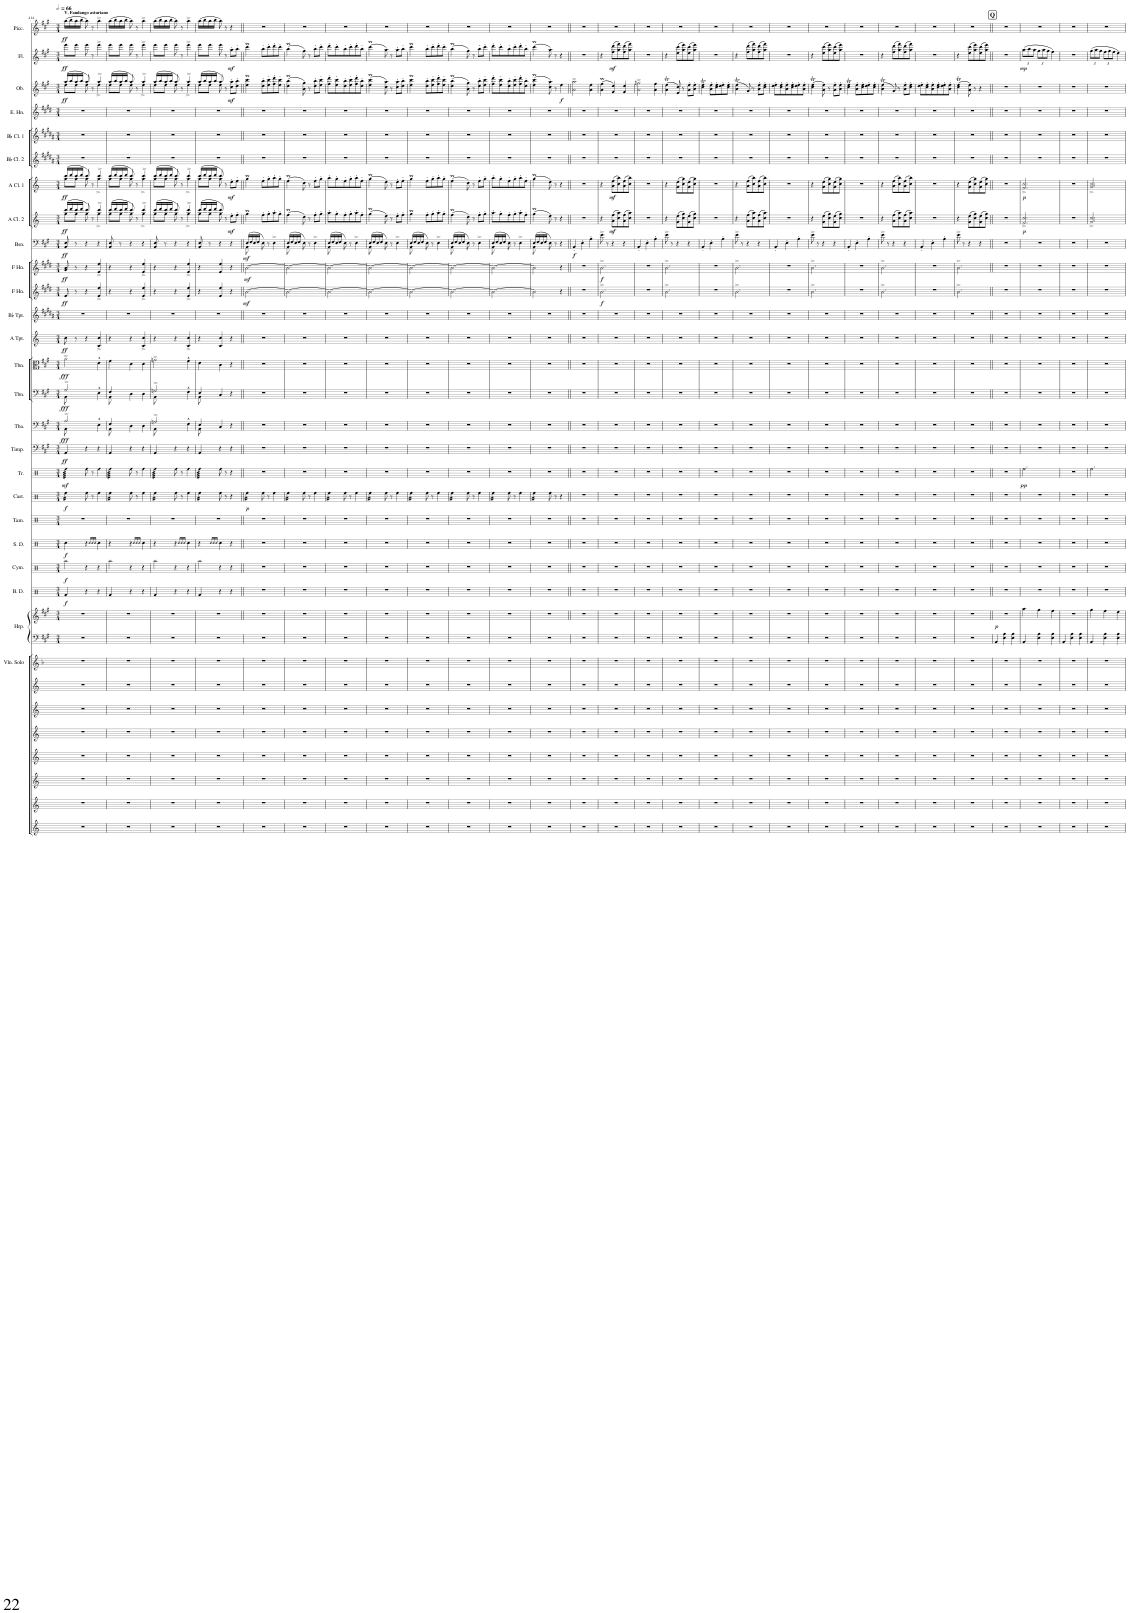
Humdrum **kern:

**kern	**kern	**kern	**kern	**kern	**kern	**kern	**kern	**kern	**kern	**dynam	**kern	**dynam	**kern	**dynam	**kern	**dynam	**kern	**kern	**dynam	**kern	**dynam	**kern	**dynam	**kern	**dynam	**kern	**dynam	**kern	**dynam	**kern	**dynam	**kern	**kern	**dynam	**kern	**dynam	**kern	**dynam	**kern	**dynam	**kern	**dynam	**kern	**kern	**kern	**kern	**dynam	**kern	**dynam	**kern	**dynam
*part32	*part31	*part30	*part29	*part28	*part27	*part26	*part25	*part24	*part24	*part24	*part23	*part23	*part22	*part22	*part21	*part21	*part20	*part19	*part19	*part18	*part18	*part17	*part17	*part16	*part16	*part15	*part15	*part14	*part14	*part13	*part13	*part12	*part11	*part11	*part10	*part10	*part9	*part9	*part8	*part8	*part7	*part7	*part6	*part5	*part4	*part3	*part3	*part2	*part2	*part1	*part1
*staff33	*staff32	*staff31	*staff30	*staff29	*staff28	*staff27	*staff26	*staff25	*staff24	*staff24/25	*staff23	*staff23	*staff22	*staff22	*staff21	*staff21	*staff20	*staff19	*staff19	*staff18	*staff18	*staff17	*staff17	*staff16	*staff16	*staff15	*staff15	*staff14	*staff14	*staff13	*staff13	*staff12	*staff11	*staff11	*staff10	*staff10	*staff9	*staff9	*staff8	*staff8	*staff7	*staff7	*staff6	*staff5	*staff4	*staff3	*staff3	*staff2	*staff2	*staff1	*staff1
*I"Piano	*I"Piano	*I"Piano	*I"Piano	*I"Piano	*I"Piano	*I"Piano	*I"Violin Solo	*I"Harp	*	*	*I"Bass Drum	*	*I"Cymbals	*	*I"Snare Drum	*	*I"Tambourine	*I"Castanets	*	*I"Triangle	*	*I"Timpani	*	*I"Tuba	*	*I"Trombone	*	*I"Trombone	*	*I"A Trumpet	*	*I"Bb Trumpet	*I"Horn in F	*	*I"Horn in F	*	*I"Bassoon	*	*I"A Clarinet 2	*	*I"A Clarinet 1	*	*I"Bb Clarinet 2	*I"Bb Clarinet 1	*I"English Horn	*I"Oboe	*	*I"Flute	*	*I"Piccolo	*
*I'Pno	*I'Pno	*I'Pno	*I'Pno	*I'Pno	*I'Pno	*I'Pno	*I'Vln. Solo	*I'Hrp.	*	*	*I'B. D.	*	*I'Cym.	*	*I'S. D.	*	*I'Tam.	*I'Cast.	*	*I'Tr.	*	*I'Timp.	*	*I'Tba.	*	*I'Tbn.	*	*I'Tbn.	*	*I'A Tpt.	*	*I'Bb Tpt.	*	*	*	*	*I'Bsn.	*	*I'A Cl. 2	*	*I'A Cl. 1	*	*I'Bb Cl. 2	*I'Bb Cl. 1	*I'E. Hn.	*I'Ob.	*	*I'Fl.	*	*I'Picc.	*
!!LO:PB:g=z
*clefG2	*clefG2	*clefG2	*clefG2	*clefG2	*clefG2	*clefG2	*clefG2	*clefF4	*clefG2	*	*clefX	*	*clefX	*	*clefX	*	*clefX	*clefX	*	*clefX	*	*clefF4	*	*clefF4	*	*clefF4	*	*clefC3	*	*clefG2	*	*clefG2	*clefG2	*	*clefG2	*	*clefF4	*	*clefG2	*	*clefG2	*	*clefG2	*clefG2	*clefG2	*clefG2	*	*clefG2	*	*clefG2	*
*	*	*	*	*	*	*	*	*	*	*	*	*	*	*	*	*	*	*	*	*	*	*	*	*	*	*	*	*	*	*Trd2c3	*	*Trd1c2	*Trd4c7	*	*Trd4c7	*	*	*	*Trd2c3	*	*Trd2c3	*	*Trd1c2	*Trd1c2	*Trd4c7	*	*	*	*	*Trd-7c-12	*
*k[]	*k[]	*k[]	*k[]	*k[]	*k[]	*k[]	*k[b-]	*k[f#c#g#]	*k[f#c#g#]	*	*k[]	*	*k[]	*	*k[]	*	*k[]	*k[]	*	*k[]	*	*k[f#c#g#]	*	*k[f#c#g#]	*	*k[f#c#g#]	*	*k[f#c#g#]	*	*k[]	*	*k[f#c#g#d#a#]	*k[f#c#g#d#]	*	*k[f#c#g#d#]	*	*k[f#c#g#]	*	*k[]	*	*k[]	*	*k[f#c#g#d#a#]	*k[f#c#g#d#a#]	*k[f#c#g#d#]	*k[f#c#g#]	*	*k[f#c#g#]	*	*k[f#c#g#]	*
*	*	*	*	*	*	*	*M6/8	*M3/4	*M3/4	*	*M3/4	*	*M3/4	*	*M3/4	*	*M3/4	*M3/4	*	*M3/4	*	*M3/4	*	*M3/4	*	*M3/4	*	*M3/4	*	*M3/4	*	*M3/4	*M3/4	*	*M3/4	*	*M3/4	*	*M3/4	*	*M3/4	*	*M3/4	*M3/4	*M3/4	*M3/4	*	*M3/4	*	*M3/4	*
*MM198	*MM198	*MM198	*MM198	*MM198	*MM198	*MM198	*MM198	*MM198	*MM198	*	*MM198	*	*MM198	*	*MM198	*	*MM198	*MM198	*	*MM198	*	*MM198	*	*MM198	*	*MM198	*	*MM198	*	*MM198	*	*MM198	*MM198	*	*MM198	*	*MM198	*	*MM198	*	*MM198	*	*MM198	*MM198	*MM198	*MM198	*	*MM198	*	*MM198	*
=414	=414	=414	=414	=414	=414	=414	=414	=414	=414	=414	=414	=414	=414	=414	=414	=414	=414	=414	=414	=414	=414	=414	=414	=414	=414	=414	=414	=414	=414	=414	=414	=414	=414	=414	=414	=414	=414	=414	=414	=414	=414	=414	=414	=414	=414	=414	=414	=414	=414	=414	=414
!	!	!	!	!	!	!	!	!	!	!	!	!	!	!	!	!	!	!	!	!	!	!	!	!	!	!	!	!	!	!	!	!	!	!	!	!	!	!	!	!	!	!	!	!	!	!	!	!	!	!LO:TX:a:B:t=V. Fandango asturiano	!
!	!	!	!	!	!	!	!	!	!	!	!	!LO:DY:b	!	!LO:DY:b	!	!LO:DY:b	!	!	!LO:DY:b	!LO:N:head=diamond	!LO:DY:b	!	!LO:DY:b	!	!LO:DY:b	!	!LO:DY:b	!	!LO:DY:b	!	!LO:DY:b	!	!	!LO:DY:b	!	!LO:DY:b	!	!LO:DY:b	!	!LO:DY:b	!	!LO:DY:b	!	!	!	!	!LO:DY:b	!	!LO:DY:b	!	!LO:DY:b
*	*	*	*	*	*	*	*	*	*	*	*	*	*	*	*	*	*	*	*	*	*	*	*	*^	*	*^	*	*	*	*	*	*	*	*	*	*	*	*	*^	*	*^	*	*	*	*	*^	*	*	*	*	*
*	*	*	*	*	*	*	*	*	*	*	*	*	*	*	*	*	*	*tremolo	*	*	*	*	*	*	*	*	*	*	*	*	*	*	*	*	*	*	*	*	*	*	*	*	*	*	*	*	*	*	*	*	*	*	*	*	*	*
*	*	*	*	*	*	*	*	*	*	*	*	*	*	*	*	*	*	*	*	*tremolo	*	*	*	*	*	*	*	*	*	*	*	*	*	*	*	*	*	*	*	*	*	*	*	*	*	*	*	*	*	*	*	*	*	*	*	*
1r	1r	1r	1r	1r	1r	1r	2.r	2.r	2.r	.	4Rf/	f	4Raa\	f	4Rcc\	f	2.r	16Ree\LL	f	64Rff\LLLL	mf	4AA/	ff	2A^/	8AA\	fff	2A^/	8AA\	fff	2a^\	fff	8cc\	ff	2.r	8e/	ff	8g#/ 8b/	ff	8AA/ 8E/	ff	(16ccc/LL	8gg\L	ff	(16ccc/LL	8gg\L	ff	2.r	2.r	2.r	(16aa/LL	8ee\L	ff	8eee\L	ff	(16aa\LL	ff
.	.	.	.	.	.	.	.	.	.	.	.	.	.	.	.	.	.	.	.	64Rff\	.	.	.	.	.	.	.	.	.	.	.	.	.	.	.	.	.	.	.	.	.	.	.	.	.	.	.	.	.	.	.	.	.	.	.	.
.	.	.	.	.	.	.	.	.	.	.	.	.	.	.	.	.	.	.	.	64Rff\	.	.	.	.	.	.	.	.	.	.	.	.	.	.	.	.	.	.	.	.	.	.	.	.	.	.	.	.	.	.	.	.	.	.	.	.
.	.	.	.	.	.	.	.	.	.	.	.	.	.	.	.	.	.	.	.	64Rff\	.	.	.	.	.	.	.	.	.	.	.	.	.	.	.	.	.	.	.	.	.	.	.	.	.	.	.	.	.	.	.	.	.	.	.	.
.	.	.	.	.	.	.	.	.	.	.	.	.	.	.	.	.	.	16Ree\	.	64Rff\	.	.	.	.	.	.	.	.	.	.	.	.	.	.	.	.	.	.	.	.	16ddd/	.	.	16ddd/	.	.	.	.	.	16bb/	.	.	.	.	16bb\	.
.	.	.	.	.	.	.	.	.	.	.	.	.	.	.	.	.	.	.	.	64Rff\	.	.	.	.	.	.	.	.	.	.	.	.	.	.	.	.	.	.	.	.	.	.	.	.	.	.	.	.	.	.	.	.	.	.	.	.
.	.	.	.	.	.	.	.	.	.	.	.	.	.	.	.	.	.	.	.	64Rff\	.	.	.	.	.	.	.	.	.	.	.	.	.	.	.	.	.	.	.	.	.	.	.	.	.	.	.	.	.	.	.	.	.	.	.	.
.	.	.	.	.	.	.	.	.	.	.	.	.	.	.	.	.	.	.	.	64Rff\	.	.	.	.	.	.	.	.	.	.	.	.	.	.	.	.	.	.	.	.	.	.	.	.	.	.	.	.	.	.	.	.	.	.	.	.
.	.	.	.	.	.	.	.	.	.	.	.	.	.	.	.	.	.	16Ree\	.	64Rff\	.	.	.	.	4ryy	.	.	4ryy	.	.	.	8r	.	.	8r	.	8r	.	8r	.	16ccc/	8gg\J	.	16ccc/	8gg\J	.	.	.	.	16aa/	8ee\J	.	8eee\J	.	16aa\	.
.	.	.	.	.	.	.	.	.	.	.	.	.	.	.	.	.	.	.	.	64Rff\	.	.	.	.	.	.	.	.	.	.	.	.	.	.	.	.	.	.	.	.	.	.	.	.	.	.	.	.	.	.	.	.	.	.	.	.
.	.	.	.	.	.	.	.	.	.	.	.	.	.	.	.	.	.	.	.	64Rff\	.	.	.	.	.	.	.	.	.	.	.	.	.	.	.	.	.	.	.	.	.	.	.	.	.	.	.	.	.	.	.	.	.	.	.	.
.	.	.	.	.	.	.	.	.	.	.	.	.	.	.	.	.	.	.	.	64Rff\	.	.	.	.	.	.	.	.	.	.	.	.	.	.	.	.	.	.	.	.	.	.	.	.	.	.	.	.	.	.	.	.	.	.	.	.
.	.	.	.	.	.	.	.	.	.	.	.	.	.	.	.	.	.	16Ree\JJ	.	64Rff\	.	.	.	.	.	.	.	.	.	.	.	.	.	.	.	.	.	.	.	.	16ddd/JJ	.	.	16ddd/JJ	.	.	.	.	.	16bb/JJ	.	.	.	.	16bb\JJ	.
*	*	*	*	*	*	*	*	*	*	*	*	*	*	*	*	*	*	*Xtremolo	*	*	*	*	*	*	*	*	*	*	*	*	*	*	*	*	*	*	*	*	*	*	*	*	*	*	*	*	*	*	*	*	*	*	*	*	*	*
.	.	.	.	.	.	.	.	.	.	.	.	.	.	.	.	.	.	.	.	64Rff\	.	.	.	.	.	.	.	.	.	.	.	.	.	.	.	.	.	.	.	.	.	.	.	.	.	.	.	.	.	.	.	.	.	.	.	.
.	.	.	.	.	.	.	.	.	.	.	.	.	.	.	.	.	.	.	.	64Rff\	.	.	.	.	.	.	.	.	.	.	.	.	.	.	.	.	.	.	.	.	.	.	.	.	.	.	.	.	.	.	.	.	.	.	.	.
.	.	.	.	.	.	.	.	.	.	.	.	.	.	.	.	.	.	.	.	64Rff\JJJJ	.	.	.	.	.	.	.	.	.	.	.	.	.	.	.	.	.	.	.	.	.	.	.	.	.	.	.	.	.	.	.	.	.	.	.	.
*	*	*	*	*	*	*	*	*	*	*	*	*	*	*	*	*	*	*	*	*Xtremolo	*	*	*	*	*	*	*	*	*	*	*	*	*	*	*	*	*	*	*	*	*	*	*	*	*	*	*	*	*	*	*	*	*	*	*	*
!	!	!	!	!	!	!	!	!	!	!	!	!	!	!	!	!	!	!	!	!LO:N:head=diamond	!	!	!	!	!	!	!	!	!	!	!	!	!	!	!	!	!	!	!	!	!	!	!	!	!	!	!	!	!	!	!	!	!	!	!	!
.	.	.	.	.	.	.	.	.	.	.	4r	.	4r	.	4r	.	.	8Ree\	.	8Rff\	.	4r	.	.	.	.	.	.	.	.	.	4r	.	.	4r	.	4r	.	4r	.	8ccc/)	8gg\	.	8ccc/)	8gg\	.	.	.	.	8aa/)	8ee\	.	8eee\	.	8aa\)	.
.	.	.	.	.	.	.	.	.	.	.	.	.	.	.	.	.	.	8r	.	8r	.	.	.	.	2ryy	.	.	2ryy	.	.	.	.	.	.	.	.	.	.	.	.	8r	8ryy	.	8r	8ryy	.	.	.	.	8r	8ryy	.	8r	.	8r	.
.	.	.	.	.	.	.	.	.	.	.	.	.	.	.	16qRcc/LL	.	.	.	.	.	.	.	.	.	.	.	.	.	.	.	.	.	.	.	.	.	.	.	.	.	.	.	.	.	.	.	.	.	.	.	.	.	.	.	.	.
.	.	.	.	.	.	.	.	.	.	.	.	.	.	.	16qRcc/	.	.	.	.	.	.	.	.	.	.	.	.	.	.	.	.	.	.	.	.	.	.	.	.	.	.	.	.	.	.	.	.	.	.	.	.	.	.	.	.	.
.	.	.	.	.	.	.	.	.	.	.	.	.	.	.	16qRcc/JJ	.	.	.	.	.	.	.	.	.	.	.	.	.	.	.	.	.	.	.	.	.	.	.	.	.	.	.	.	.	.	.	.	.	.	.	.	.	.	.	.	.
!	!	!	!	!	!	!	!	!	!	!	!	!	!	!	!	!	!	!	!	!LO:N:head=diamond	!	!	!	!	!	!	!	!	!	!	!	!	!	!	!	!	!	!	!	!	!	!	!	!	!	!	!	!	!	!	!	!	!	!	!	!
.	.	.	.	.	.	.	.	.	.	.	4r	.	4r	.	4Rcc\	.	.	4Ree\	.	4Rff\	.	4r	.	4E^^\	.	.	4E^^\	.	.	4e^^\	.	4c/^ 4cc/^	.	.	4e/^ 4ee/^	.	4e/^ 4ee/^	.	4r	.	4ccc^/	4gg^\	.	4ccc^/	4gg^\	.	.	.	.	4aa^/	4ee^\	.	4eee^\	.	4aa^\	.
.	.	.	.	.	.	.	4ryy	4ryy	4ryy	.	4ryy	.	4ryy	.	4ryy	.	4ryy	4ryy	.	4ryy	.	4ryy	.	4ryy	.	.	4ryy	.	.	4ryy	.	4ryy	.	4ryy	4ryy	.	4ryy	.	4ryy	.	4ryy	4ryy	.	4ryy	4ryy	.	4ryy	4ryy	4ryy	4ryy	4ryy	.	4ryy	.	4ryy	.
.	.	.	.	.	.	.	.	.	.	.	.	.	.	.	.	.	.	.	.	.	.	.	.	.	8ryy	.	.	8ryy	.	.	.	.	.	.	.	.	.	.	.	.	.	.	.	.	.	.	.	.	.	.	.	.	.	.	.	.
=415	=415	=415	=415	=415	=415	=415	=415	=415	=415	=415	=415	=415	=415	=415	=415	=415	=415	=415	=415	=415	=415	=415	=415	=415	=415	=415	=415	=415	=415	=415	=415	=415	=415	=415	=415	=415	=415	=415	=415	=415	=415	=415	=415	=415	=415	=415	=415	=415	=415	=415	=415	=415	=415	=415	=415	=415
!	!	!	!	!	!	!	!	!	!	!	!	!	!	!	!	!	!	!	!	!LO:N:head=diamond	!	!	!	!	!	!	!	!	!	!	!	!	!	!	!	!	!	!	!	!	!	!	!	!	!	!	!	!	!	!	!	!	!	!	!	!
*	*	*	*	*	*	*	*	*	*	*	*	*	*	*	*	*	*	*tremolo	*	*	*	*	*	*	*	*	*	*	*	*	*	*	*	*	*	*	*	*	*	*	*	*	*	*	*	*	*	*	*	*	*	*	*	*	*	*
*	*	*	*	*	*	*	*	*	*	*	*	*	*	*	*	*	*	*	*	*tremolo	*	*	*	*	*	*	*	*	*	*	*	*	*	*	*	*	*	*	*	*	*	*	*	*	*	*	*	*	*	*	*	*	*	*	*	*
1r	1r	1r	1r	1r	1r	1r	2.r	2.r	2.r	.	4Rf/	.	4Raa\	.	4r	.	2.r	16Ree\LL	.	64Rff\LLLL	.	4AA/	.	4F#/	8AA\	.	4F#/	8AA\	.	4f#\	.	4r	.	2.r	4r	.	4r	.	8AA/ 8E/	.	(16ccc/LL	8gg\L	.	(16ccc/LL	8gg\L	.	2.r	2.r	2.r	(16aa/LL	8ee\L	.	8eee\L	.	(16aa\LL	.
.	.	.	.	.	.	.	.	.	.	.	.	.	.	.	.	.	.	.	.	64Rff\	.	.	.	.	.	.	.	.	.	.	.	.	.	.	.	.	.	.	.	.	.	.	.	.	.	.	.	.	.	.	.	.	.	.	.	.
.	.	.	.	.	.	.	.	.	.	.	.	.	.	.	.	.	.	.	.	64Rff\	.	.	.	.	.	.	.	.	.	.	.	.	.	.	.	.	.	.	.	.	.	.	.	.	.	.	.	.	.	.	.	.	.	.	.	.
.	.	.	.	.	.	.	.	.	.	.	.	.	.	.	.	.	.	.	.	64Rff\	.	.	.	.	.	.	.	.	.	.	.	.	.	.	.	.	.	.	.	.	.	.	.	.	.	.	.	.	.	.	.	.	.	.	.	.
.	.	.	.	.	.	.	.	.	.	.	.	.	.	.	.	.	.	16Ree\	.	64Rff\	.	.	.	.	.	.	.	.	.	.	.	.	.	.	.	.	.	.	.	.	16ddd/	.	.	16ddd/	.	.	.	.	.	16bb/	.	.	.	.	16bb\	.
.	.	.	.	.	.	.	.	.	.	.	.	.	.	.	.	.	.	.	.	64Rff\	.	.	.	.	.	.	.	.	.	.	.	.	.	.	.	.	.	.	.	.	.	.	.	.	.	.	.	.	.	.	.	.	.	.	.	.
.	.	.	.	.	.	.	.	.	.	.	.	.	.	.	.	.	.	.	.	64Rff\	.	.	.	.	.	.	.	.	.	.	.	.	.	.	.	.	.	.	.	.	.	.	.	.	.	.	.	.	.	.	.	.	.	.	.	.
.	.	.	.	.	.	.	.	.	.	.	.	.	.	.	.	.	.	.	.	64Rff\	.	.	.	.	.	.	.	.	.	.	.	.	.	.	.	.	.	.	.	.	.	.	.	.	.	.	.	.	.	.	.	.	.	.	.	.
.	.	.	.	.	.	.	.	.	.	.	.	.	.	.	.	.	.	16Ree\	.	64Rff\	.	.	.	.	4ryy	.	.	4ryy	.	.	.	.	.	.	.	.	.	.	8r	.	16ccc/	8gg\J	.	16ccc/	8gg\J	.	.	.	.	16aa/	8ee\J	.	8eee\J	.	16aa\	.
.	.	.	.	.	.	.	.	.	.	.	.	.	.	.	.	.	.	.	.	64Rff\	.	.	.	.	.	.	.	.	.	.	.	.	.	.	.	.	.	.	.	.	.	.	.	.	.	.	.	.	.	.	.	.	.	.	.	.
.	.	.	.	.	.	.	.	.	.	.	.	.	.	.	.	.	.	.	.	64Rff\	.	.	.	.	.	.	.	.	.	.	.	.	.	.	.	.	.	.	.	.	.	.	.	.	.	.	.	.	.	.	.	.	.	.	.	.
.	.	.	.	.	.	.	.	.	.	.	.	.	.	.	.	.	.	.	.	64Rff\	.	.	.	.	.	.	.	.	.	.	.	.	.	.	.	.	.	.	.	.	.	.	.	.	.	.	.	.	.	.	.	.	.	.	.	.
.	.	.	.	.	.	.	.	.	.	.	.	.	.	.	.	.	.	16Ree\JJ	.	64Rff\	.	.	.	.	.	.	.	.	.	.	.	.	.	.	.	.	.	.	.	.	16ddd/JJ	.	.	16ddd/JJ	.	.	.	.	.	16bb/JJ	.	.	.	.	16bb\JJ	.
*	*	*	*	*	*	*	*	*	*	*	*	*	*	*	*	*	*	*Xtremolo	*	*	*	*	*	*	*	*	*	*	*	*	*	*	*	*	*	*	*	*	*	*	*	*	*	*	*	*	*	*	*	*	*	*	*	*	*	*
.	.	.	.	.	.	.	.	.	.	.	.	.	.	.	.	.	.	.	.	64Rff\	.	.	.	.	.	.	.	.	.	.	.	.	.	.	.	.	.	.	.	.	.	.	.	.	.	.	.	.	.	.	.	.	.	.	.	.
.	.	.	.	.	.	.	.	.	.	.	.	.	.	.	.	.	.	.	.	64Rff\	.	.	.	.	.	.	.	.	.	.	.	.	.	.	.	.	.	.	.	.	.	.	.	.	.	.	.	.	.	.	.	.	.	.	.	.
.	.	.	.	.	.	.	.	.	.	.	.	.	.	.	.	.	.	.	.	64Rff\JJJJ	.	.	.	.	.	.	.	.	.	.	.	.	.	.	.	.	.	.	.	.	.	.	.	.	.	.	.	.	.	.	.	.	.	.	.	.
*	*	*	*	*	*	*	*	*	*	*	*	*	*	*	*	*	*	*	*	*Xtremolo	*	*	*	*	*	*	*	*	*	*	*	*	*	*	*	*	*	*	*	*	*	*	*	*	*	*	*	*	*	*	*	*	*	*	*	*
!	!	!	!	!	!	!	!	!	!	!	!	!	!	!	!	!	!	!	!	!LO:N:head=diamond	!	!	!	!	!	!	!	!	!	!	!	!	!	!	!	!	!	!	!	!	!	!	!	!	!	!	!	!	!	!	!	!	!	!	!	!
.	.	.	.	.	.	.	.	.	.	.	4r	.	4r	.	4r	.	.	8Ree\	.	8Rff\	.	4r	.	4D\	.	.	4D\	.	.	4d\	.	4r	.	.	4r	.	4r	.	4r	.	8ccc/)	8gg\	.	8ccc/)	8gg\	.	.	.	.	8aa/)	8ee\	.	8eee\	.	8aa\)	.
.	.	.	.	.	.	.	.	.	.	.	.	.	.	.	.	.	.	8r	.	8r	.	.	.	.	2ryy	.	.	2ryy	.	.	.	.	.	.	.	.	.	.	.	.	8r	8ryy	.	8r	8ryy	.	.	.	.	8r	8ryy	.	8r	.	8r	.
.	.	.	.	.	.	.	.	.	.	.	.	.	.	.	16qRcc/LL	.	.	.	.	.	.	.	.	.	.	.	.	.	.	.	.	.	.	.	.	.	.	.	.	.	.	.	.	.	.	.	.	.	.	.	.	.	.	.	.	.
.	.	.	.	.	.	.	.	.	.	.	.	.	.	.	16qRcc/	.	.	.	.	.	.	.	.	.	.	.	.	.	.	.	.	.	.	.	.	.	.	.	.	.	.	.	.	.	.	.	.	.	.	.	.	.	.	.	.	.
.	.	.	.	.	.	.	.	.	.	.	.	.	.	.	16qRcc/JJ	.	.	.	.	.	.	.	.	.	.	.	.	.	.	.	.	.	.	.	.	.	.	.	.	.	.	.	.	.	.	.	.	.	.	.	.	.	.	.	.	.
!	!	!	!	!	!	!	!	!	!	!	!	!	!	!	!	!	!	!	!	!LO:N:head=diamond	!	!	!	!	!	!	!	!	!	!	!	!	!	!	!	!	!	!	!	!	!	!	!	!	!	!	!	!	!	!	!	!	!	!	!	!
.	.	.	.	.	.	.	.	.	.	.	4r	.	4r	.	4Rcc\	.	.	4Ree\	.	4Rff\	.	4r	.	4D\	.	.	4D\	.	.	4d\	.	4c/^ 4cc/^	.	.	4e/^ 4ee/^	.	4e/^ 4ee/^	.	4r	.	4ccc^/	4gg^\	.	4ccc^/	4gg^\	.	.	.	.	4aa^/	4ee^\	.	4eee^\	.	4aa^\	.
.	.	.	.	.	.	.	4ryy	4ryy	4ryy	.	4ryy	.	4ryy	.	4ryy	.	4ryy	4ryy	.	4ryy	.	4ryy	.	4ryy	.	.	4ryy	.	.	4ryy	.	4ryy	.	4ryy	4ryy	.	4ryy	.	4ryy	.	4ryy	4ryy	.	4ryy	4ryy	.	4ryy	4ryy	4ryy	4ryy	4ryy	.	4ryy	.	4ryy	.
.	.	.	.	.	.	.	.	.	.	.	.	.	.	.	.	.	.	.	.	.	.	.	.	.	8ryy	.	.	8ryy	.	.	.	.	.	.	.	.	.	.	.	.	.	.	.	.	.	.	.	.	.	.	.	.	.	.	.	.
=416	=416	=416	=416	=416	=416	=416	=416	=416	=416	=416	=416	=416	=416	=416	=416	=416	=416	=416	=416	=416	=416	=416	=416	=416	=416	=416	=416	=416	=416	=416	=416	=416	=416	=416	=416	=416	=416	=416	=416	=416	=416	=416	=416	=416	=416	=416	=416	=416	=416	=416	=416	=416	=416	=416	=416	=416
!	!	!	!	!	!	!	!	!	!	!	!	!	!	!	!	!	!	!	!	!LO:N:head=diamond	!	!	!	!	!	!	!	!	!	!	!	!	!	!	!	!	!	!	!	!	!	!	!	!	!	!	!	!	!	!	!	!	!	!	!	!
*	*	*	*	*	*	*	*	*	*	*	*	*	*	*	*	*	*	*tremolo	*	*	*	*	*	*	*	*	*	*	*	*	*	*	*	*	*	*	*	*	*	*	*	*	*	*	*	*	*	*	*	*	*	*	*	*	*	*
*	*	*	*	*	*	*	*	*	*	*	*	*	*	*	*	*	*	*	*	*tremolo	*	*	*	*	*	*	*	*	*	*	*	*	*	*	*	*	*	*	*	*	*	*	*	*	*	*	*	*	*	*	*	*	*	*	*	*
1r	1r	1r	1r	1r	1r	1r	2.r	2.r	2.r	.	4Rf/	.	4Raa\	.	4r	.	2.r	16Ree\LL	.	64Rff\LLLL	.	4AA/	.	2Gn^/	8AA\	.	2Gn^/	8AA\	.	2gn^\	.	4r	.	2.r	4r	.	4r	.	8AA/ 8E/	.	(16ccc/LL	8gg\L	.	(16ccc/LL	8gg\L	.	2.r	2.r	2.r	(16aa/LL	8ee\L	.	8eee\L	.	(16aa\LL	.
.	.	.	.	.	.	.	.	.	.	.	.	.	.	.	.	.	.	.	.	64Rff\	.	.	.	.	.	.	.	.	.	.	.	.	.	.	.	.	.	.	.	.	.	.	.	.	.	.	.	.	.	.	.	.	.	.	.	.
.	.	.	.	.	.	.	.	.	.	.	.	.	.	.	.	.	.	.	.	64Rff\	.	.	.	.	.	.	.	.	.	.	.	.	.	.	.	.	.	.	.	.	.	.	.	.	.	.	.	.	.	.	.	.	.	.	.	.
.	.	.	.	.	.	.	.	.	.	.	.	.	.	.	.	.	.	.	.	64Rff\	.	.	.	.	.	.	.	.	.	.	.	.	.	.	.	.	.	.	.	.	.	.	.	.	.	.	.	.	.	.	.	.	.	.	.	.
.	.	.	.	.	.	.	.	.	.	.	.	.	.	.	.	.	.	16Ree\	.	64Rff\	.	.	.	.	.	.	.	.	.	.	.	.	.	.	.	.	.	.	.	.	16ddd/	.	.	16ddd/	.	.	.	.	.	16bb/	.	.	.	.	16bb\	.
.	.	.	.	.	.	.	.	.	.	.	.	.	.	.	.	.	.	.	.	64Rff\	.	.	.	.	.	.	.	.	.	.	.	.	.	.	.	.	.	.	.	.	.	.	.	.	.	.	.	.	.	.	.	.	.	.	.	.
.	.	.	.	.	.	.	.	.	.	.	.	.	.	.	.	.	.	.	.	64Rff\	.	.	.	.	.	.	.	.	.	.	.	.	.	.	.	.	.	.	.	.	.	.	.	.	.	.	.	.	.	.	.	.	.	.	.	.
.	.	.	.	.	.	.	.	.	.	.	.	.	.	.	.	.	.	.	.	64Rff\	.	.	.	.	.	.	.	.	.	.	.	.	.	.	.	.	.	.	.	.	.	.	.	.	.	.	.	.	.	.	.	.	.	.	.	.
.	.	.	.	.	.	.	.	.	.	.	.	.	.	.	.	.	.	16Ree\	.	64Rff\	.	.	.	.	4ryy	.	.	4ryy	.	.	.	.	.	.	.	.	.	.	8r	.	16ccc/	8gg\J	.	16ccc/	8gg\J	.	.	.	.	16aa/	8ee\J	.	8eee\J	.	16aa\	.
.	.	.	.	.	.	.	.	.	.	.	.	.	.	.	.	.	.	.	.	64Rff\	.	.	.	.	.	.	.	.	.	.	.	.	.	.	.	.	.	.	.	.	.	.	.	.	.	.	.	.	.	.	.	.	.	.	.	.
.	.	.	.	.	.	.	.	.	.	.	.	.	.	.	.	.	.	.	.	64Rff\	.	.	.	.	.	.	.	.	.	.	.	.	.	.	.	.	.	.	.	.	.	.	.	.	.	.	.	.	.	.	.	.	.	.	.	.
.	.	.	.	.	.	.	.	.	.	.	.	.	.	.	.	.	.	.	.	64Rff\	.	.	.	.	.	.	.	.	.	.	.	.	.	.	.	.	.	.	.	.	.	.	.	.	.	.	.	.	.	.	.	.	.	.	.	.
.	.	.	.	.	.	.	.	.	.	.	.	.	.	.	.	.	.	16Ree\JJ	.	64Rff\	.	.	.	.	.	.	.	.	.	.	.	.	.	.	.	.	.	.	.	.	16ddd/JJ	.	.	16ddd/JJ	.	.	.	.	.	16bb/JJ	.	.	.	.	16bb\JJ	.
*	*	*	*	*	*	*	*	*	*	*	*	*	*	*	*	*	*	*Xtremolo	*	*	*	*	*	*	*	*	*	*	*	*	*	*	*	*	*	*	*	*	*	*	*	*	*	*	*	*	*	*	*	*	*	*	*	*	*	*
.	.	.	.	.	.	.	.	.	.	.	.	.	.	.	.	.	.	.	.	64Rff\	.	.	.	.	.	.	.	.	.	.	.	.	.	.	.	.	.	.	.	.	.	.	.	.	.	.	.	.	.	.	.	.	.	.	.	.
.	.	.	.	.	.	.	.	.	.	.	.	.	.	.	.	.	.	.	.	64Rff\	.	.	.	.	.	.	.	.	.	.	.	.	.	.	.	.	.	.	.	.	.	.	.	.	.	.	.	.	.	.	.	.	.	.	.	.
.	.	.	.	.	.	.	.	.	.	.	.	.	.	.	.	.	.	.	.	64Rff\JJJJ	.	.	.	.	.	.	.	.	.	.	.	.	.	.	.	.	.	.	.	.	.	.	.	.	.	.	.	.	.	.	.	.	.	.	.	.
*	*	*	*	*	*	*	*	*	*	*	*	*	*	*	*	*	*	*	*	*Xtremolo	*	*	*	*	*	*	*	*	*	*	*	*	*	*	*	*	*	*	*	*	*	*	*	*	*	*	*	*	*	*	*	*	*	*	*	*
!	!	!	!	!	!	!	!	!	!	!	!	!	!	!	!	!	!	!	!	!LO:N:head=diamond	!	!	!	!	!	!	!	!	!	!	!	!	!	!	!	!	!	!	!	!	!	!	!	!	!	!	!	!	!	!	!	!	!	!	!	!
.	.	.	.	.	.	.	.	.	.	.	4r	.	4r	.	4r	.	.	8Ree\	.	8Rff\	.	4r	.	.	.	.	.	.	.	.	.	4r	.	.	4r	.	4r	.	4r	.	8ccc/)	8gg\	.	8ccc/)	8gg\	.	.	.	.	8aa/)	8ee\	.	8eee\	.	8aa\)	.
.	.	.	.	.	.	.	.	.	.	.	.	.	.	.	.	.	.	8r	.	8r	.	.	.	.	2ryy	.	.	2ryy	.	.	.	.	.	.	.	.	.	.	.	.	8r	8ryy	.	8r	8ryy	.	.	.	.	8r	8ryy	.	8r	.	8r	.
.	.	.	.	.	.	.	.	.	.	.	.	.	.	.	16qRcc/LL	.	.	.	.	.	.	.	.	.	.	.	.	.	.	.	.	.	.	.	.	.	.	.	.	.	.	.	.	.	.	.	.	.	.	.	.	.	.	.	.	.
.	.	.	.	.	.	.	.	.	.	.	.	.	.	.	16qRcc/	.	.	.	.	.	.	.	.	.	.	.	.	.	.	.	.	.	.	.	.	.	.	.	.	.	.	.	.	.	.	.	.	.	.	.	.	.	.	.	.	.
.	.	.	.	.	.	.	.	.	.	.	.	.	.	.	16qRcc/JJ	.	.	.	.	.	.	.	.	.	.	.	.	.	.	.	.	.	.	.	.	.	.	.	.	.	.	.	.	.	.	.	.	.	.	.	.	.	.	.	.	.
!	!	!	!	!	!	!	!	!	!	!	!	!	!	!	!	!	!	!	!	!LO:N:head=diamond	!	!	!	!	!	!	!	!	!	!	!	!	!	!	!	!	!	!	!	!	!	!	!	!	!	!	!	!	!	!	!	!	!	!	!	!
.	.	.	.	.	.	.	.	.	.	.	4r	.	4r	.	4Rcc\	.	.	4Ree\	.	4Rff\	.	4r	.	4F#^^\	.	.	4F#^^\	.	.	4f#^^\	.	4c/^ 4cc/^	.	.	4e/^ 4ee/^	.	4e/^ 4ee/^	.	4r	.	4ccc^/	4gg^\	.	4ccc^/	4gg^\	.	.	.	.	4aa^/	4ee^\	.	4eee^\	.	4aa^\	.
.	.	.	.	.	.	.	4ryy	4ryy	4ryy	.	4ryy	.	4ryy	.	4ryy	.	4ryy	4ryy	.	4ryy	.	4ryy	.	4ryy	.	.	4ryy	.	.	4ryy	.	4ryy	.	4ryy	4ryy	.	4ryy	.	4ryy	.	4ryy	4ryy	.	4ryy	4ryy	.	4ryy	4ryy	4ryy	4ryy	4ryy	.	4ryy	.	4ryy	.
.	.	.	.	.	.	.	.	.	.	.	.	.	.	.	.	.	.	.	.	.	.	.	.	.	8ryy	.	.	8ryy	.	.	.	.	.	.	.	.	.	.	.	.	.	.	.	.	.	.	.	.	.	.	.	.	.	.	.	.
=417	=417	=417	=417	=417	=417	=417	=417	=417	=417	=417	=417	=417	=417	=417	=417	=417	=417	=417	=417	=417	=417	=417	=417	=417	=417	=417	=417	=417	=417	=417	=417	=417	=417	=417	=417	=417	=417	=417	=417	=417	=417	=417	=417	=417	=417	=417	=417	=417	=417	=417	=417	=417	=417	=417	=417	=417
!	!	!	!	!	!	!	!	!	!	!	!	!	!	!	!	!	!	!	!	!LO:N:head=diamond	!	!	!	!	!	!	!	!	!	!	!	!	!	!	!	!	!	!	!	!	!	!	!	!	!	!	!	!	!	!	!	!	!	!	!	!
*	*	*	*	*	*	*	*	*	*	*	*	*	*	*	*	*	*	*tremolo	*	*	*	*	*	*	*	*	*	*	*	*	*	*	*	*	*	*	*	*	*	*	*	*	*	*	*	*	*	*	*	*	*	*	*	*	*	*
*	*	*	*	*	*	*	*	*	*	*	*	*	*	*	*	*	*	*	*	*tremolo	*	*	*	*	*	*	*	*	*	*	*	*	*	*	*	*	*	*	*	*	*	*	*	*	*	*	*	*	*	*	*	*	*	*	*	*
1r	1r	1r	1r	1r	1r	1r	2.r	2.r	2.r	.	4Rf/	.	4Raa\	.	4r	.	2.r	16Ree\LL	.	64Rff\LLLL	.	4AA/	.	4E/	8AA\	.	4E/	8AA\	.	4e\	.	4r	.	2.r	4r	.	4r	.	8AA/ 8E/	.	(16ccc/LL	8gg\L	.	(16ccc/LL	8gg\L	.	2.r	2.r	2.r	(16aa/LL	8ee\L	.	8eee\L	.	(16aa\LL	.
.	.	.	.	.	.	.	.	.	.	.	.	.	.	.	.	.	.	.	.	64Rff\	.	.	.	.	.	.	.	.	.	.	.	.	.	.	.	.	.	.	.	.	.	.	.	.	.	.	.	.	.	.	.	.	.	.	.	.
.	.	.	.	.	.	.	.	.	.	.	.	.	.	.	.	.	.	.	.	64Rff\	.	.	.	.	.	.	.	.	.	.	.	.	.	.	.	.	.	.	.	.	.	.	.	.	.	.	.	.	.	.	.	.	.	.	.	.
.	.	.	.	.	.	.	.	.	.	.	.	.	.	.	.	.	.	.	.	64Rff\	.	.	.	.	.	.	.	.	.	.	.	.	.	.	.	.	.	.	.	.	.	.	.	.	.	.	.	.	.	.	.	.	.	.	.	.
.	.	.	.	.	.	.	.	.	.	.	.	.	.	.	.	.	.	16Ree\	.	64Rff\	.	.	.	.	.	.	.	.	.	.	.	.	.	.	.	.	.	.	.	.	16ddd/	.	.	16ddd/	.	.	.	.	.	16bb/	.	.	.	.	16bb\	.
.	.	.	.	.	.	.	.	.	.	.	.	.	.	.	.	.	.	.	.	64Rff\	.	.	.	.	.	.	.	.	.	.	.	.	.	.	.	.	.	.	.	.	.	.	.	.	.	.	.	.	.	.	.	.	.	.	.	.
.	.	.	.	.	.	.	.	.	.	.	.	.	.	.	.	.	.	.	.	64Rff\	.	.	.	.	.	.	.	.	.	.	.	.	.	.	.	.	.	.	.	.	.	.	.	.	.	.	.	.	.	.	.	.	.	.	.	.
.	.	.	.	.	.	.	.	.	.	.	.	.	.	.	.	.	.	.	.	64Rff\	.	.	.	.	.	.	.	.	.	.	.	.	.	.	.	.	.	.	.	.	.	.	.	.	.	.	.	.	.	.	.	.	.	.	.	.
.	.	.	.	.	.	.	.	.	.	.	.	.	.	.	.	.	.	16Ree\	.	64Rff\	.	.	.	.	4ryy	.	.	4ryy	.	.	.	.	.	.	.	.	.	.	8r	.	16ccc/	8gg\J	.	16ccc/	8gg\J	.	.	.	.	16aa/	8ee\J	.	8eee\J	.	16aa\	.
.	.	.	.	.	.	.	.	.	.	.	.	.	.	.	.	.	.	.	.	64Rff\	.	.	.	.	.	.	.	.	.	.	.	.	.	.	.	.	.	.	.	.	.	.	.	.	.	.	.	.	.	.	.	.	.	.	.	.
.	.	.	.	.	.	.	.	.	.	.	.	.	.	.	.	.	.	.	.	64Rff\	.	.	.	.	.	.	.	.	.	.	.	.	.	.	.	.	.	.	.	.	.	.	.	.	.	.	.	.	.	.	.	.	.	.	.	.
.	.	.	.	.	.	.	.	.	.	.	.	.	.	.	.	.	.	.	.	64Rff\	.	.	.	.	.	.	.	.	.	.	.	.	.	.	.	.	.	.	.	.	.	.	.	.	.	.	.	.	.	.	.	.	.	.	.	.
.	.	.	.	.	.	.	.	.	.	.	.	.	.	.	.	.	.	16Ree\JJ	.	64Rff\	.	.	.	.	.	.	.	.	.	.	.	.	.	.	.	.	.	.	.	.	16ddd/JJ	.	.	16ddd/JJ	.	.	.	.	.	16bb/JJ	.	.	.	.	16bb\JJ	.
*	*	*	*	*	*	*	*	*	*	*	*	*	*	*	*	*	*	*Xtremolo	*	*	*	*	*	*	*	*	*	*	*	*	*	*	*	*	*	*	*	*	*	*	*	*	*	*	*	*	*	*	*	*	*	*	*	*	*	*
.	.	.	.	.	.	.	.	.	.	.	.	.	.	.	.	.	.	.	.	64Rff\	.	.	.	.	.	.	.	.	.	.	.	.	.	.	.	.	.	.	.	.	.	.	.	.	.	.	.	.	.	.	.	.	.	.	.	.
.	.	.	.	.	.	.	.	.	.	.	.	.	.	.	.	.	.	.	.	64Rff\	.	.	.	.	.	.	.	.	.	.	.	.	.	.	.	.	.	.	.	.	.	.	.	.	.	.	.	.	.	.	.	.	.	.	.	.
.	.	.	.	.	.	.	.	.	.	.	.	.	.	.	.	.	.	.	.	64Rff\JJJJ	.	.	.	.	.	.	.	.	.	.	.	.	.	.	.	.	.	.	.	.	.	.	.	.	.	.	.	.	.	.	.	.	.	.	.	.
*	*	*	*	*	*	*	*	*	*	*	*	*	*	*	*	*	*	*	*	*Xtremolo	*	*	*	*	*	*	*	*	*	*	*	*	*	*	*	*	*	*	*	*	*	*	*	*	*	*	*	*	*	*	*	*	*	*	*	*
.	.	.	.	.	.	.	.	.	.	.	.	.	.	.	16qRcc/LL	.	.	.	.	.	.	.	.	.	.	.	.	.	.	.	.	.	.	.	.	.	.	.	.	.	.	.	.	.	.	.	.	.	.	.	.	.	.	.	.	.
.	.	.	.	.	.	.	.	.	.	.	.	.	.	.	16qRcc/	.	.	.	.	.	.	.	.	.	.	.	.	.	.	.	.	.	.	.	.	.	.	.	.	.	.	.	.	.	.	.	.	.	.	.	.	.	.	.	.	.
.	.	.	.	.	.	.	.	.	.	.	.	.	.	.	16qRcc/JJ	.	.	.	.	.	.	.	.	.	.	.	.	.	.	.	.	.	.	.	.	.	.	.	.	.	.	.	.	.	.	.	.	.	.	.	.	.	.	.	.	.
!	!	!	!	!	!	!	!	!	!	!	!	!	!	!	!	!	!	!	!	!LO:N:head=diamond	!	!	!	!	!	!	!	!	!	!	!	!	!	!	!	!	!	!	!	!	!	!	!	!	!	!	!	!	!	!	!	!	!	!	!	!
.	.	.	.	.	.	.	.	.	.	.	4r	.	4r	.	4Rcc\	.	.	8Ree\	.	8Rff\	.	4r	.	4C#/	.	.	4C#/	.	.	4c#\	.	4c/ 4cc/	.	.	4e/ 4ee/	.	4e/ 4ee/	.	4r	.	8ccc/)	8gg\	.	8ccc/)	8gg\	.	.	.	.	8aa/)	8ee\	.	8eee\	.	8aa\)	.
.	.	.	.	.	.	.	.	.	.	.	.	.	.	.	.	.	.	8r	.	8r	.	.	.	.	2ryy	.	.	2ryy	.	.	.	.	.	.	.	.	.	.	.	.	8r	4ryy	.	8r	4ryy	.	.	.	.	8r	4ryy	.	8r	.	8r	.
!	!	!	!	!	!	!	!	!	!	!	!	!	!	!	!	!	!	!	!	!	!	!	!	!	!	!	!	!	!	!	!	!	!	!	!	!	!	!	!	!	!	!	!LO:DY:b	!	!	!LO:DY:b	!	!	!	!	!	!LO:DY:b	!	!LO:DY:b	!	!
.	.	.	.	.	.	.	.	.	.	.	4r	.	4r	.	4r	.	.	4r	.	4r	.	4r	.	4r	.	.	4r	.	.	4r	.	4r	.	.	4r	.	4r	.	4r	.	8ee'\L	.	mf	8ee'\L	.	mf	.	.	.	8cc#\' 8aa\'L	.	mf	8aa'\L	mf	4r	.
.	.	.	.	.	.	.	.	.	.	.	.	.	.	.	.	.	.	.	.	.	.	.	.	.	.	.	.	.	.	.	.	.	.	.	.	.	.	.	.	.	8ff'\J	4.ryy	.	8ff'\J	4.ryy	.	.	.	.	8dd\' 8bb\'J	4.ryy	.	8bb'\J	.	.	.
.	.	.	.	.	.	.	4ryy	4ryy	4ryy	.	4ryy	.	4ryy	.	4ryy	.	4ryy	4ryy	.	4ryy	.	4ryy	.	4ryy	.	.	4ryy	.	.	4ryy	.	4ryy	.	4ryy	4ryy	.	4ryy	.	4ryy	.	4ryy	.	.	4ryy	.	.	4ryy	4ryy	4ryy	4ryy	.	.	4ryy	.	4ryy	.
.	.	.	.	.	.	.	.	.	.	.	.	.	.	.	.	.	.	.	.	.	.	.	.	.	8ryy	.	.	8ryy	.	.	.	.	.	.	.	.	.	.	.	.	.	.	.	.	.	.	.	.	.	.	.	.	.	.	.	.
*	*	*	*	*	*	*	*	*	*	*	*	*	*	*	*	*	*	*	*	*	*	*	*	*	*	*	*	*	*	*	*	*	*	*	*	*	*	*	*	*	*v	*v	*	*	*	*	*	*	*	*v	*v	*	*	*	*	*
*	*	*	*	*	*	*	*	*	*	*	*	*	*	*	*	*	*	*	*	*	*	*	*	*	*	*	*	*	*	*	*	*	*	*	*	*	*	*	*	*	*	*	*v	*v	*	*	*	*	*	*	*	*	*	*
=418||	=418||	=418||	=418||	=418||	=418||	=418||	=418||	=418||	=418||	=418||	=418||	=418||	=418||	=418||	=418||	=418||	=418||	=418||	=418||	=418||	=418||	=418||	=418||	=418||	=418||	=418||	=418||	=418||	=418||	=418||	=418||	=418||	=418||	=418||	=418||	=418||	=418||	=418||	=418||	=418||	=418||	=418||	=418||	=418||	=418||	=418||	=418||	=418||	=418||	=418||	=418||	=418||	=418||
*	*	*	*	*	*	*	*	*	*	*	*	*	*	*	*	*	*	*	*	*	*	*	*	*	*	*	*	*	*	*	*	*	*	*	*	*	*	*	*^	*	*	*	*	*	*	*	*	*	*	*	*	*	*
!	!	!	!	!	!	!	!	!	!	!	!	!	!	!	!	!	!	!	!LO:DY:b	!	!	!	!	!	!	!	!	!	!	!	!	!	!	!	!	!LO:DY:b	!	!LO:DY:b	!	!	!LO:DY:b	!	!	!	!	!	!	!	!	!	!	!	!	!
*	*	*	*	*	*	*	*	*	*	*	*	*	*	*	*	*	*	*	*	*	*	*	*	*v	*v	*	*	*	*	*	*	*	*	*	*	*	*	*	*	*	*	*	*	*	*	*	*	*	*	*	*	*	*	*
*	*	*	*	*	*	*	*	*	*	*	*	*	*	*	*	*	*	*	*	*	*	*	*	*	*	*v	*v	*	*	*	*	*	*	*	*	*	*	*	*	*	*	*	*	*	*	*	*	*	*	*	*	*	*
*	*	*	*	*	*	*	*	*	*	*	*	*	*	*	*	*	*	*tremolo	*	*	*	*	*	*	*	*	*	*	*	*	*	*	*	*	*	*	*	*	*	*	*	*	*	*	*	*	*	*	*	*	*	*
1r	1r	1r	1r	1r	1r	1r	2.r	2.r	2.r	.	2.r	.	2.r	.	2.r	.	2.r	16Ree\LL	p	2.r	.	2.r	.	2.r	.	2.r	.	2.r	.	2.r	.	2.r	[2.b\	mf	[2.b\	mf	(16E/LL	8AA\	mf	4ggM\	.	4ggM\	.	2.r	2.r	2.r	4ee\M 4ccc#\M	.	4ccc#m\	.	2.r	.
.	.	.	.	.	.	.	.	.	.	.	.	.	.	.	.	.	.	16Ree\	.	.	.	.	.	.	.	.	.	.	.	.	.	.	.	.	.	.	16F#/	.	.	.	.	.	.	.	.	.	.	.	.	.	.	.
.	.	.	.	.	.	.	.	.	.	.	.	.	.	.	.	.	.	16Ree\	.	.	.	.	.	.	.	.	.	.	.	.	.	.	.	.	.	.	16E/	4ryy	.	.	.	.	.	.	.	.	.	.	.	.	.	.
.	.	.	.	.	.	.	.	.	.	.	.	.	.	.	.	.	.	16Ree\JJ	.	.	.	.	.	.	.	.	.	.	.	.	.	.	.	.	.	.	16F#/JJ	.	.	.	.	.	.	.	.	.	.	.	.	.	.	.
*	*	*	*	*	*	*	*	*	*	*	*	*	*	*	*	*	*	*Xtremolo	*	*	*	*	*	*	*	*	*	*	*	*	*	*	*	*	*	*	*	*	*	*	*	*	*	*	*	*	*	*	*	*	*	*
.	.	.	.	.	.	.	.	.	.	.	.	.	.	.	.	.	.	8Ree\	.	.	.	.	.	.	.	.	.	.	.	.	.	.	.	.	.	.	8E\)	.	.	8ff'\L	.	8ff'\L	.	.	.	.	8dd\' 8bb\'L	.	8bb'\L	.	.	.
.	.	.	.	.	.	.	.	.	.	.	.	.	.	.	.	.	.	8r	.	.	.	.	.	.	.	.	.	.	.	.	.	.	.	.	.	.	8r	2ryy	.	8gg'\	.	8gg'\	.	.	.	.	8ee\' 8ccc#\'	.	8ccc#'\	.	.	.
.	.	.	.	.	.	.	.	.	.	.	.	.	.	.	.	.	.	4Ree\	.	.	.	.	.	.	.	.	.	.	.	.	.	.	.	.	.	.	4E^\	.	.	8aa'\	.	8aa'\	.	.	.	.	8ff#\' 8ddd\'	.	8ddd'\	.	.	.
.	.	.	.	.	.	.	.	.	.	.	.	.	.	.	.	.	.	.	.	.	.	.	.	.	.	.	.	.	.	.	.	.	.	.	.	.	.	.	.	8gg'\J	.	8gg'\J	.	.	.	.	8ee\' 8ccc#\'J	.	8ccc#'\J	.	.	.
.	.	.	.	.	.	.	4ryy	4ryy	4ryy	.	4ryy	.	4ryy	.	4ryy	.	4ryy	4ryy	.	4ryy	.	4ryy	.	4ryy	.	4ryy	.	4ryy	.	4ryy	.	4ryy	4ryy	.	4ryy	.	4ryy	.	.	4ryy	.	4ryy	.	4ryy	4ryy	4ryy	4ryy	.	4ryy	.	4ryy	.
.	.	.	.	.	.	.	.	.	.	.	.	.	.	.	.	.	.	.	.	.	.	.	.	.	.	.	.	.	.	.	.	.	.	.	.	.	.	8ryy	.	.	.	.	.	.	.	.	.	.	.	.	.	.
=419	=419	=419	=419	=419	=419	=419	=419	=419	=419	=419	=419	=419	=419	=419	=419	=419	=419	=419	=419	=419	=419	=419	=419	=419	=419	=419	=419	=419	=419	=419	=419	=419	=419	=419	=419	=419	=419	=419	=419	=419	=419	=419	=419	=419	=419	=419	=419	=419	=419	=419	=419	=419
*	*	*	*	*	*	*	*	*	*	*	*	*	*	*	*	*	*	*tremolo	*	*	*	*	*	*	*	*	*	*	*	*	*	*	*	*	*	*	*	*	*	*	*	*	*	*	*	*	*	*	*	*	*	*
1r	1r	1r	1r	1r	1r	1r	2.r	2.r	2.r	.	2.r	.	2.r	.	2.r	.	2.r	16Ree\LL	.	2.r	.	2.r	.	2.r	.	2.r	.	2.r	.	2.r	.	2.r	2.b\_	.	2.b\_	.	(16E/LL	8AA\	.	(4ffM\	.	(4ffM\	.	2.r	2.r	2.r	(4dd\M 4bb\M	.	(4bbM\	.	2.r	.
.	.	.	.	.	.	.	.	.	.	.	.	.	.	.	.	.	.	16Ree\	.	.	.	.	.	.	.	.	.	.	.	.	.	.	.	.	.	.	16F#/	.	.	.	.	.	.	.	.	.	.	.	.	.	.	.
.	.	.	.	.	.	.	.	.	.	.	.	.	.	.	.	.	.	16Ree\	.	.	.	.	.	.	.	.	.	.	.	.	.	.	.	.	.	.	16E/	4ryy	.	.	.	.	.	.	.	.	.	.	.	.	.	.
.	.	.	.	.	.	.	.	.	.	.	.	.	.	.	.	.	.	16Ree\JJ	.	.	.	.	.	.	.	.	.	.	.	.	.	.	.	.	.	.	16F#/JJ	.	.	.	.	.	.	.	.	.	.	.	.	.	.	.
*	*	*	*	*	*	*	*	*	*	*	*	*	*	*	*	*	*	*Xtremolo	*	*	*	*	*	*	*	*	*	*	*	*	*	*	*	*	*	*	*	*	*	*	*	*	*	*	*	*	*	*	*	*	*	*
.	.	.	.	.	.	.	.	.	.	.	.	.	.	.	.	.	.	8Ree\	.	.	.	.	.	.	.	.	.	.	.	.	.	.	.	.	.	.	8E\)	.	.	8dd\)	.	8dd\)	.	.	.	.	8b\ 8gg#\)	.	8gg#\)	.	.	.
.	.	.	.	.	.	.	.	.	.	.	.	.	.	.	.	.	.	8r	.	.	.	.	.	.	.	.	.	.	.	.	.	.	.	.	.	.	8r	2ryy	.	8r	.	8r	.	.	.	.	8r	.	8r	.	.	.
.	.	.	.	.	.	.	.	.	.	.	.	.	.	.	.	.	.	4Ree\	.	.	.	.	.	.	.	.	.	.	.	.	.	.	.	.	.	.	4E^\	.	.	8ff'\L	.	8ff'\L	.	.	.	.	8dd\' 8bb\'L	.	8bb'\L	.	.	.
.	.	.	.	.	.	.	.	.	.	.	.	.	.	.	.	.	.	.	.	.	.	.	.	.	.	.	.	.	.	.	.	.	.	.	.	.	.	.	.	8gg'\J	.	8gg'\J	.	.	.	.	8ee\' 8ccc#\'J	.	8ccc#'\J	.	.	.
.	.	.	.	.	.	.	4ryy	4ryy	4ryy	.	4ryy	.	4ryy	.	4ryy	.	4ryy	4ryy	.	4ryy	.	4ryy	.	4ryy	.	4ryy	.	4ryy	.	4ryy	.	4ryy	4ryy	.	4ryy	.	4ryy	.	.	4ryy	.	4ryy	.	4ryy	4ryy	4ryy	4ryy	.	4ryy	.	4ryy	.
.	.	.	.	.	.	.	.	.	.	.	.	.	.	.	.	.	.	.	.	.	.	.	.	.	.	.	.	.	.	.	.	.	.	.	.	.	.	8ryy	.	.	.	.	.	.	.	.	.	.	.	.	.	.
=420	=420	=420	=420	=420	=420	=420	=420	=420	=420	=420	=420	=420	=420	=420	=420	=420	=420	=420	=420	=420	=420	=420	=420	=420	=420	=420	=420	=420	=420	=420	=420	=420	=420	=420	=420	=420	=420	=420	=420	=420	=420	=420	=420	=420	=420	=420	=420	=420	=420	=420	=420	=420
*	*	*	*	*	*	*	*	*	*	*	*	*	*	*	*	*	*	*tremolo	*	*	*	*	*	*	*	*	*	*	*	*	*	*	*	*	*	*	*	*	*	*	*	*	*	*	*	*	*	*	*	*	*	*
1r	1r	1r	1r	1r	1r	1r	2.r	2.r	2.r	.	2.r	.	2.r	.	2.r	.	2.r	16Ree\LL	.	2.r	.	2.r	.	2.r	.	2.r	.	2.r	.	2.r	.	2.r	2.b\_	.	2.b\_	.	(16E/LL	8AA\	.	8aa'\L	.	8aa'\L	.	2.r	2.r	2.r	8ff#\' 8ddd\'L	.	8ddd'\L	.	2.r	.
.	.	.	.	.	.	.	.	.	.	.	.	.	.	.	.	.	.	16Ree\	.	.	.	.	.	.	.	.	.	.	.	.	.	.	.	.	.	.	16F#/	.	.	.	.	.	.	.	.	.	.	.	.	.	.	.
.	.	.	.	.	.	.	.	.	.	.	.	.	.	.	.	.	.	16Ree\	.	.	.	.	.	.	.	.	.	.	.	.	.	.	.	.	.	.	16E/	4ryy	.	8gg'\	.	8gg'\	.	.	.	.	8ee\' 8ccc#\'	.	8ccc#'\	.	.	.
.	.	.	.	.	.	.	.	.	.	.	.	.	.	.	.	.	.	16Ree\JJ	.	.	.	.	.	.	.	.	.	.	.	.	.	.	.	.	.	.	16F#/JJ	.	.	.	.	.	.	.	.	.	.	.	.	.	.	.
*	*	*	*	*	*	*	*	*	*	*	*	*	*	*	*	*	*	*Xtremolo	*	*	*	*	*	*	*	*	*	*	*	*	*	*	*	*	*	*	*	*	*	*	*	*	*	*	*	*	*	*	*	*	*	*
.	.	.	.	.	.	.	.	.	.	.	.	.	.	.	.	.	.	8Ree\	.	.	.	.	.	.	.	.	.	.	.	.	.	.	.	.	.	.	8E\)	.	.	8ff'\	.	8ff'\	.	.	.	.	8dd\' 8bb\'	.	8bb'\	.	.	.
.	.	.	.	.	.	.	.	.	.	.	.	.	.	.	.	.	.	8r	.	.	.	.	.	.	.	.	.	.	.	.	.	.	.	.	.	.	8r	2ryy	.	8gg'\	.	8gg'\	.	.	.	.	8ee\' 8ccc#\'	.	8ccc#'\	.	.	.
.	.	.	.	.	.	.	.	.	.	.	.	.	.	.	.	.	.	4Ree\	.	.	.	.	.	.	.	.	.	.	.	.	.	.	.	.	.	.	4E^\	.	.	8aa'\	.	8aa'\	.	.	.	.	8ff#\' 8ddd\'	.	8ddd'\	.	.	.
.	.	.	.	.	.	.	.	.	.	.	.	.	.	.	.	.	.	.	.	.	.	.	.	.	.	.	.	.	.	.	.	.	.	.	.	.	.	.	.	8ff'\J	.	8ff'\J	.	.	.	.	8dd\' 8bb\'J	.	8bb'\J	.	.	.
.	.	.	.	.	.	.	4ryy	4ryy	4ryy	.	4ryy	.	4ryy	.	4ryy	.	4ryy	4ryy	.	4ryy	.	4ryy	.	4ryy	.	4ryy	.	4ryy	.	4ryy	.	4ryy	4ryy	.	4ryy	.	4ryy	.	.	4ryy	.	4ryy	.	4ryy	4ryy	4ryy	4ryy	.	4ryy	.	4ryy	.
.	.	.	.	.	.	.	.	.	.	.	.	.	.	.	.	.	.	.	.	.	.	.	.	.	.	.	.	.	.	.	.	.	.	.	.	.	.	8ryy	.	.	.	.	.	.	.	.	.	.	.	.	.	.
=421	=421	=421	=421	=421	=421	=421	=421	=421	=421	=421	=421	=421	=421	=421	=421	=421	=421	=421	=421	=421	=421	=421	=421	=421	=421	=421	=421	=421	=421	=421	=421	=421	=421	=421	=421	=421	=421	=421	=421	=421	=421	=421	=421	=421	=421	=421	=421	=421	=421	=421	=421	=421
*	*	*	*	*	*	*	*	*	*	*	*	*	*	*	*	*	*	*tremolo	*	*	*	*	*	*	*	*	*	*	*	*	*	*	*	*	*	*	*	*	*	*	*	*	*	*	*	*	*	*	*	*	*	*
1r	1r	1r	1r	1r	1r	1r	2.r	2.r	2.r	.	2.r	.	2.r	.	2.r	.	2.r	16Ree\LL	.	2.r	.	2.r	.	2.r	.	2.r	.	2.r	.	2.r	.	2.r	2.b\_	.	2.b\_	.	(16E/LL	8AA\	.	(4ggM\	.	(4ggM\	.	2.r	2.r	2.r	(4ee\M 4ccc#\M	.	(4ccc#m\	.	2.r	.
.	.	.	.	.	.	.	.	.	.	.	.	.	.	.	.	.	.	16Ree\	.	.	.	.	.	.	.	.	.	.	.	.	.	.	.	.	.	.	16F#/	.	.	.	.	.	.	.	.	.	.	.	.	.	.	.
.	.	.	.	.	.	.	.	.	.	.	.	.	.	.	.	.	.	16Ree\	.	.	.	.	.	.	.	.	.	.	.	.	.	.	.	.	.	.	16E/	4ryy	.	.	.	.	.	.	.	.	.	.	.	.	.	.
.	.	.	.	.	.	.	.	.	.	.	.	.	.	.	.	.	.	16Ree\JJ	.	.	.	.	.	.	.	.	.	.	.	.	.	.	.	.	.	.	16F#/JJ	.	.	.	.	.	.	.	.	.	.	.	.	.	.	.
*	*	*	*	*	*	*	*	*	*	*	*	*	*	*	*	*	*	*Xtremolo	*	*	*	*	*	*	*	*	*	*	*	*	*	*	*	*	*	*	*	*	*	*	*	*	*	*	*	*	*	*	*	*	*	*
.	.	.	.	.	.	.	.	.	.	.	.	.	.	.	.	.	.	8Ree\	.	.	.	.	.	.	.	.	.	.	.	.	.	.	.	.	.	.	8E\)	.	.	8ee\)	.	8ee\)	.	.	.	.	8cc#\ 8aa\)	.	8aa\)	.	.	.
.	.	.	.	.	.	.	.	.	.	.	.	.	.	.	.	.	.	8r	.	.	.	.	.	.	.	.	.	.	.	.	.	.	.	.	.	.	8r	2ryy	.	8r	.	8r	.	.	.	.	8r	.	8r	.	.	.
.	.	.	.	.	.	.	.	.	.	.	.	.	.	.	.	.	.	4Ree\	.	.	.	.	.	.	.	.	.	.	.	.	.	.	.	.	.	.	4E^\	.	.	8ee'\L	.	8ee'\L	.	.	.	.	8cc#\' 8aa\'L	.	8aa'\L	.	.	.
.	.	.	.	.	.	.	.	.	.	.	.	.	.	.	.	.	.	.	.	.	.	.	.	.	.	.	.	.	.	.	.	.	.	.	.	.	.	.	.	8ff'\J	.	8ff'\J	.	.	.	.	8dd\' 8bb\'J	.	8bb'\J	.	.	.
.	.	.	.	.	.	.	4ryy	4ryy	4ryy	.	4ryy	.	4ryy	.	4ryy	.	4ryy	4ryy	.	4ryy	.	4ryy	.	4ryy	.	4ryy	.	4ryy	.	4ryy	.	4ryy	4ryy	.	4ryy	.	4ryy	.	.	4ryy	.	4ryy	.	4ryy	4ryy	4ryy	4ryy	.	4ryy	.	4ryy	.
.	.	.	.	.	.	.	.	.	.	.	.	.	.	.	.	.	.	.	.	.	.	.	.	.	.	.	.	.	.	.	.	.	.	.	.	.	.	8ryy	.	.	.	.	.	.	.	.	.	.	.	.	.	.
=422	=422	=422	=422	=422	=422	=422	=422	=422	=422	=422	=422	=422	=422	=422	=422	=422	=422	=422	=422	=422	=422	=422	=422	=422	=422	=422	=422	=422	=422	=422	=422	=422	=422	=422	=422	=422	=422	=422	=422	=422	=422	=422	=422	=422	=422	=422	=422	=422	=422	=422	=422	=422
*	*	*	*	*	*	*	*	*	*	*	*	*	*	*	*	*	*	*tremolo	*	*	*	*	*	*	*	*	*	*	*	*	*	*	*	*	*	*	*	*	*	*	*	*	*	*	*	*	*	*	*	*	*	*
1r	1r	1r	1r	1r	1r	1r	2.r	2.r	2.r	.	2.r	.	2.r	.	2.r	.	2.r	16Ree\LL	.	2.r	.	2.r	.	2.r	.	2.r	.	2.r	.	2.r	.	2.r	2.b\_	.	2.b\_	.	(16E/LL	8AA\	.	4ggM\	.	4ggM\	.	2.r	2.r	2.r	4ee\M 4ccc#\M	.	4ccc#m\	.	2.r	.
.	.	.	.	.	.	.	.	.	.	.	.	.	.	.	.	.	.	16Ree\	.	.	.	.	.	.	.	.	.	.	.	.	.	.	.	.	.	.	16F#/	.	.	.	.	.	.	.	.	.	.	.	.	.	.	.
.	.	.	.	.	.	.	.	.	.	.	.	.	.	.	.	.	.	16Ree\	.	.	.	.	.	.	.	.	.	.	.	.	.	.	.	.	.	.	16E/	4ryy	.	.	.	.	.	.	.	.	.	.	.	.	.	.
.	.	.	.	.	.	.	.	.	.	.	.	.	.	.	.	.	.	16Ree\JJ	.	.	.	.	.	.	.	.	.	.	.	.	.	.	.	.	.	.	16F#/JJ	.	.	.	.	.	.	.	.	.	.	.	.	.	.	.
*	*	*	*	*	*	*	*	*	*	*	*	*	*	*	*	*	*	*Xtremolo	*	*	*	*	*	*	*	*	*	*	*	*	*	*	*	*	*	*	*	*	*	*	*	*	*	*	*	*	*	*	*	*	*	*
.	.	.	.	.	.	.	.	.	.	.	.	.	.	.	.	.	.	8Ree\	.	.	.	.	.	.	.	.	.	.	.	.	.	.	.	.	.	.	8E\)	.	.	8ff'\L	.	8ff'\L	.	.	.	.	8dd\' 8bb\'L	.	8bb'\L	.	.	.
.	.	.	.	.	.	.	.	.	.	.	.	.	.	.	.	.	.	8r	.	.	.	.	.	.	.	.	.	.	.	.	.	.	.	.	.	.	8r	2ryy	.	8gg'\	.	8gg'\	.	.	.	.	8ee\' 8ccc#\'	.	8ccc#'\	.	.	.
.	.	.	.	.	.	.	.	.	.	.	.	.	.	.	.	.	.	4Ree\	.	.	.	.	.	.	.	.	.	.	.	.	.	.	.	.	.	.	4E^\	.	.	8aa'\	.	8aa'\	.	.	.	.	8ff#\' 8ddd\'	.	8ddd'\	.	.	.
.	.	.	.	.	.	.	.	.	.	.	.	.	.	.	.	.	.	.	.	.	.	.	.	.	.	.	.	.	.	.	.	.	.	.	.	.	.	.	.	8gg'\J	.	8gg'\J	.	.	.	.	8ee\' 8ccc#\'J	.	8ccc#'\J	.	.	.
.	.	.	.	.	.	.	4ryy	4ryy	4ryy	.	4ryy	.	4ryy	.	4ryy	.	4ryy	4ryy	.	4ryy	.	4ryy	.	4ryy	.	4ryy	.	4ryy	.	4ryy	.	4ryy	4ryy	.	4ryy	.	4ryy	.	.	4ryy	.	4ryy	.	4ryy	4ryy	4ryy	4ryy	.	4ryy	.	4ryy	.
.	.	.	.	.	.	.	.	.	.	.	.	.	.	.	.	.	.	.	.	.	.	.	.	.	.	.	.	.	.	.	.	.	.	.	.	.	.	8ryy	.	.	.	.	.	.	.	.	.	.	.	.	.	.
=423	=423	=423	=423	=423	=423	=423	=423	=423	=423	=423	=423	=423	=423	=423	=423	=423	=423	=423	=423	=423	=423	=423	=423	=423	=423	=423	=423	=423	=423	=423	=423	=423	=423	=423	=423	=423	=423	=423	=423	=423	=423	=423	=423	=423	=423	=423	=423	=423	=423	=423	=423	=423
*	*	*	*	*	*	*	*	*	*	*	*	*	*	*	*	*	*	*tremolo	*	*	*	*	*	*	*	*	*	*	*	*	*	*	*	*	*	*	*	*	*	*	*	*	*	*	*	*	*	*	*	*	*	*
1r	1r	1r	1r	1r	1r	1r	2.r	2.r	2.r	.	2.r	.	2.r	.	2.r	.	2.r	16Ree\LL	.	2.r	.	2.r	.	2.r	.	2.r	.	2.r	.	2.r	.	2.r	2.b\_	.	2.b\_	.	(16E/LL	8AA\	.	(4ffM\	.	(4ffM\	.	2.r	2.r	2.r	(4dd\M 4bb\M	.	(4bbM\	.	2.r	.
.	.	.	.	.	.	.	.	.	.	.	.	.	.	.	.	.	.	16Ree\	.	.	.	.	.	.	.	.	.	.	.	.	.	.	.	.	.	.	16F#/	.	.	.	.	.	.	.	.	.	.	.	.	.	.	.
.	.	.	.	.	.	.	.	.	.	.	.	.	.	.	.	.	.	16Ree\	.	.	.	.	.	.	.	.	.	.	.	.	.	.	.	.	.	.	16E/	4ryy	.	.	.	.	.	.	.	.	.	.	.	.	.	.
.	.	.	.	.	.	.	.	.	.	.	.	.	.	.	.	.	.	16Ree\JJ	.	.	.	.	.	.	.	.	.	.	.	.	.	.	.	.	.	.	16F#/JJ	.	.	.	.	.	.	.	.	.	.	.	.	.	.	.
*	*	*	*	*	*	*	*	*	*	*	*	*	*	*	*	*	*	*Xtremolo	*	*	*	*	*	*	*	*	*	*	*	*	*	*	*	*	*	*	*	*	*	*	*	*	*	*	*	*	*	*	*	*	*	*
.	.	.	.	.	.	.	.	.	.	.	.	.	.	.	.	.	.	8Ree\	.	.	.	.	.	.	.	.	.	.	.	.	.	.	.	.	.	.	8E\)	.	.	8dd\)	.	8dd\)	.	.	.	.	8b\ 8gg#\)	.	8gg#\)	.	.	.
.	.	.	.	.	.	.	.	.	.	.	.	.	.	.	.	.	.	8r	.	.	.	.	.	.	.	.	.	.	.	.	.	.	.	.	.	.	8r	2ryy	.	8r	.	8r	.	.	.	.	8r	.	8r	.	.	.
.	.	.	.	.	.	.	.	.	.	.	.	.	.	.	.	.	.	4Ree\	.	.	.	.	.	.	.	.	.	.	.	.	.	.	.	.	.	.	4E^\	.	.	8ff'\L	.	8ff'\L	.	.	.	.	8dd\' 8bb\'L	.	8bb'\L	.	.	.
.	.	.	.	.	.	.	.	.	.	.	.	.	.	.	.	.	.	.	.	.	.	.	.	.	.	.	.	.	.	.	.	.	.	.	.	.	.	.	.	8gg'\J	.	8gg'\J	.	.	.	.	8ee\' 8ccc#\'J	.	8ccc#'\J	.	.	.
.	.	.	.	.	.	.	4ryy	4ryy	4ryy	.	4ryy	.	4ryy	.	4ryy	.	4ryy	4ryy	.	4ryy	.	4ryy	.	4ryy	.	4ryy	.	4ryy	.	4ryy	.	4ryy	4ryy	.	4ryy	.	4ryy	.	.	4ryy	.	4ryy	.	4ryy	4ryy	4ryy	4ryy	.	4ryy	.	4ryy	.
.	.	.	.	.	.	.	.	.	.	.	.	.	.	.	.	.	.	.	.	.	.	.	.	.	.	.	.	.	.	.	.	.	.	.	.	.	.	8ryy	.	.	.	.	.	.	.	.	.	.	.	.	.	.
=424	=424	=424	=424	=424	=424	=424	=424	=424	=424	=424	=424	=424	=424	=424	=424	=424	=424	=424	=424	=424	=424	=424	=424	=424	=424	=424	=424	=424	=424	=424	=424	=424	=424	=424	=424	=424	=424	=424	=424	=424	=424	=424	=424	=424	=424	=424	=424	=424	=424	=424	=424	=424
*	*	*	*	*	*	*	*	*	*	*	*	*	*	*	*	*	*	*tremolo	*	*	*	*	*	*	*	*	*	*	*	*	*	*	*	*	*	*	*	*	*	*	*	*	*	*	*	*	*	*	*	*	*	*
1r	1r	1r	1r	1r	1r	1r	2.r	2.r	2.r	.	2.r	.	2.r	.	2.r	.	2.r	16Ree\LL	.	2.r	.	2.r	.	2.r	.	2.r	.	2.r	.	2.r	.	2.r	2.b\_	.	2.b\_	.	(16E/LL	8AA\	.	8aa'\L	.	8aa'\L	.	2.r	2.r	2.r	8ff#\' 8ddd\'L	.	8ddd'\L	.	2.r	.
.	.	.	.	.	.	.	.	.	.	.	.	.	.	.	.	.	.	16Ree\	.	.	.	.	.	.	.	.	.	.	.	.	.	.	.	.	.	.	16F#/	.	.	.	.	.	.	.	.	.	.	.	.	.	.	.
.	.	.	.	.	.	.	.	.	.	.	.	.	.	.	.	.	.	16Ree\	.	.	.	.	.	.	.	.	.	.	.	.	.	.	.	.	.	.	16E/	4ryy	.	8gg'\	.	8gg'\	.	.	.	.	8ee\' 8ccc#\'	.	8ccc#'\	.	.	.
.	.	.	.	.	.	.	.	.	.	.	.	.	.	.	.	.	.	16Ree\JJ	.	.	.	.	.	.	.	.	.	.	.	.	.	.	.	.	.	.	16F#/JJ	.	.	.	.	.	.	.	.	.	.	.	.	.	.	.
*	*	*	*	*	*	*	*	*	*	*	*	*	*	*	*	*	*	*Xtremolo	*	*	*	*	*	*	*	*	*	*	*	*	*	*	*	*	*	*	*	*	*	*	*	*	*	*	*	*	*	*	*	*	*	*
.	.	.	.	.	.	.	.	.	.	.	.	.	.	.	.	.	.	8Ree\	.	.	.	.	.	.	.	.	.	.	.	.	.	.	.	.	.	.	8E\)	.	.	8ff'\	.	8ff'\	.	.	.	.	8dd\' 8bb\'	.	8bb'\	.	.	.
.	.	.	.	.	.	.	.	.	.	.	.	.	.	.	.	.	.	8r	.	.	.	.	.	.	.	.	.	.	.	.	.	.	.	.	.	.	8r	2ryy	.	8gg'\	.	8gg'\	.	.	.	.	8ee\' 8ccc#\'	.	8ccc#'\	.	.	.
.	.	.	.	.	.	.	.	.	.	.	.	.	.	.	.	.	.	4Ree\	.	.	.	.	.	.	.	.	.	.	.	.	.	.	.	.	.	.	4E^\	.	.	8aa'\	.	8aa'\	.	.	.	.	8ff#\' 8ddd\'	.	8ddd'\	.	.	.
.	.	.	.	.	.	.	.	.	.	.	.	.	.	.	.	.	.	.	.	.	.	.	.	.	.	.	.	.	.	.	.	.	.	.	.	.	.	.	.	8ff'\J	.	8ff'\J	.	.	.	.	8dd\' 8bb\'J	.	8bb'\J	.	.	.
.	.	.	.	.	.	.	4ryy	4ryy	4ryy	.	4ryy	.	4ryy	.	4ryy	.	4ryy	4ryy	.	4ryy	.	4ryy	.	4ryy	.	4ryy	.	4ryy	.	4ryy	.	4ryy	4ryy	.	4ryy	.	4ryy	.	.	4ryy	.	4ryy	.	4ryy	4ryy	4ryy	4ryy	.	4ryy	.	4ryy	.
.	.	.	.	.	.	.	.	.	.	.	.	.	.	.	.	.	.	.	.	.	.	.	.	.	.	.	.	.	.	.	.	.	.	.	.	.	.	8ryy	.	.	.	.	.	.	.	.	.	.	.	.	.	.
=425	=425	=425	=425	=425	=425	=425	=425	=425	=425	=425	=425	=425	=425	=425	=425	=425	=425	=425	=425	=425	=425	=425	=425	=425	=425	=425	=425	=425	=425	=425	=425	=425	=425	=425	=425	=425	=425	=425	=425	=425	=425	=425	=425	=425	=425	=425	=425	=425	=425	=425	=425	=425
*	*	*	*	*	*	*	*	*	*	*	*	*	*	*	*	*	*	*tremolo	*	*	*	*	*	*	*	*	*	*	*	*	*	*	*	*	*	*	*	*	*	*	*	*	*	*	*	*	*	*	*	*	*	*
1r	1r	1r	1r	1r	1r	1r	2.r	2.r	2.r	.	2.r	.	2.r	.	2.r	.	2.r	16Ree\LL	.	2.r	.	2.r	.	2.r	.	2.r	.	2.r	.	2.r	.	2.r	2b\]	.	2b\]	.	(16E/LL	8AA\	.	(4ggM\	.	(4ggM\	.	2.r	2.r	2.r	(4ee\M 4ccc#\M	.	(4ccc#m\	.	2.r	.
.	.	.	.	.	.	.	.	.	.	.	.	.	.	.	.	.	.	16Ree\	.	.	.	.	.	.	.	.	.	.	.	.	.	.	.	.	.	.	16F#/	.	.	.	.	.	.	.	.	.	.	.	.	.	.	.
.	.	.	.	.	.	.	.	.	.	.	.	.	.	.	.	.	.	16Ree\	.	.	.	.	.	.	.	.	.	.	.	.	.	.	.	.	.	.	16E/	4ryy	.	.	.	.	.	.	.	.	.	.	.	.	.	.
.	.	.	.	.	.	.	.	.	.	.	.	.	.	.	.	.	.	16Ree\JJ	.	.	.	.	.	.	.	.	.	.	.	.	.	.	.	.	.	.	16F#/JJ	.	.	.	.	.	.	.	.	.	.	.	.	.	.	.
*	*	*	*	*	*	*	*	*	*	*	*	*	*	*	*	*	*	*Xtremolo	*	*	*	*	*	*	*	*	*	*	*	*	*	*	*	*	*	*	*	*	*	*	*	*	*	*	*	*	*	*	*	*	*	*
.	.	.	.	.	.	.	.	.	.	.	.	.	.	.	.	.	.	8Ree\	.	.	.	.	.	.	.	.	.	.	.	.	.	.	.	.	.	.	8E\)	.	.	8ee\)	.	8ee\)	.	.	.	.	8cc#\ 8aa\)	.	8aa\)	.	.	.
.	.	.	.	.	.	.	.	.	.	.	.	.	.	.	.	.	.	8r	.	.	.	.	.	.	.	.	.	.	.	.	.	.	.	.	.	.	8r	2ryy	.	8r	.	8r	.	.	.	.	8r	.	8r	.	.	.
!	!	!	!	!	!	!	!	!	!	!	!	!	!	!	!	!	!	!	!	!	!	!	!	!	!	!	!	!	!	!	!	!	!	!	!	!	!	!	!	!	!	!	!	!	!	!	!	!LO:DY:b	!	!	!	!
.	.	.	.	.	.	.	.	.	.	.	.	.	.	.	.	.	.	4r	.	.	.	.	.	.	.	.	.	.	.	.	.	.	4r	.	4r	.	4r	.	.	4r	.	4r	.	.	.	.	4ee\	f	4r	.	.	.
.	.	.	.	.	.	.	4ryy	4ryy	4ryy	.	4ryy	.	4ryy	.	4ryy	.	4ryy	4ryy	.	4ryy	.	4ryy	.	4ryy	.	4ryy	.	4ryy	.	4ryy	.	4ryy	4ryy	.	4ryy	.	4ryy	.	.	4ryy	.	4ryy	.	4ryy	4ryy	4ryy	4ryy	.	4ryy	.	4ryy	.
.	.	.	.	.	.	.	.	.	.	.	.	.	.	.	.	.	.	.	.	.	.	.	.	.	.	.	.	.	.	.	.	.	.	.	.	.	.	8ryy	.	.	.	.	.	.	.	.	.	.	.	.	.	.
=426||	=426||	=426||	=426||	=426||	=426||	=426||	=426||	=426||	=426||	=426||	=426||	=426||	=426||	=426||	=426||	=426||	=426||	=426||	=426||	=426||	=426||	=426||	=426||	=426||	=426||	=426||	=426||	=426||	=426||	=426||	=426||	=426||	=426||	=426||	=426||	=426||	=426||	=426||	=426||	=426||	=426||	=426||	=426||	=426||	=426||	=426||	=426||	=426||	=426||	=426||	=426||	=426||
!	!	!	!	!	!	!	!	!	!	!	!	!	!	!	!	!	!	!	!	!	!	!	!	!	!	!	!	!	!	!	!	!	!	!	!	!	!	!	!LO:DY:b	!	!	!	!	!	!	!	!	!	!	!	!	!
*	*	*	*	*	*	*	*	*	*	*	*	*	*	*	*	*	*	*	*	*	*	*	*	*	*	*	*	*	*	*	*	*	*	*	*	*	*v	*v	*	*	*	*	*	*	*	*	*	*	*	*	*	*
1r	1r	1r	1r	1r	1r	1r	2.r	2.r	2.r	.	2.r	.	2.r	.	2.r	.	2.r	2.r	.	2.r	.	2.r	.	2.r	.	2.r	.	2.r	.	2.r	.	2.r	2.r	.	2.r	.	4AA'/	f	2.r	.	2.r	.	2.r	2.r	2.r	2a\^ 2aa\^	.	2.r	.	2.r	.
.	.	.	.	.	.	.	.	.	.	.	.	.	.	.	.	.	.	.	.	.	.	.	.	.	.	.	.	.	.	.	.	.	.	.	.	.	4E'\	.	.	.	.	.	.	.	.	.	.	.	.	.	.
.	.	.	.	.	.	.	.	.	.	.	.	.	.	.	.	.	.	.	.	.	.	.	.	.	.	.	.	.	.	.	.	.	.	.	.	.	4A'\	.	.	.	.	.	.	.	.	4a\ 4ee\	.	.	.	.	.
.	.	.	.	.	.	.	4ryy	4ryy	4ryy	.	4ryy	.	4ryy	.	4ryy	.	4ryy	4ryy	.	4ryy	.	4ryy	.	4ryy	.	4ryy	.	4ryy	.	4ryy	.	4ryy	4ryy	.	4ryy	.	4ryy	.	4ryy	.	4ryy	.	4ryy	4ryy	4ryy	4ryy	.	4ryy	.	4ryy	.
=427	=427	=427	=427	=427	=427	=427	=427	=427	=427	=427	=427	=427	=427	=427	=427	=427	=427	=427	=427	=427	=427	=427	=427	=427	=427	=427	=427	=427	=427	=427	=427	=427	=427	=427	=427	=427	=427	=427	=427	=427	=427	=427	=427	=427	=427	=427	=427	=427	=427	=427	=427
!	!	!	!	!	!	!	!	!	!	!	!	!	!	!	!	!	!	!	!	!	!	!	!	!	!	!	!	!	!	!	!	!	!	!LO:DY:b	!	!LO:DY:b	!	!	!	!	!	!	!	!	!	!	!	!	!	!	!
1r	1r	1r	1r	1r	1r	1r	2.r	2.r	2.r	.	2.r	.	2.r	.	2.r	.	2.r	2.r	.	2.r	.	2.r	.	2.r	.	2.r	.	2.r	.	2.r	.	2.r	2.b^\	f	2.b^\	f	8e^\	.	4r	.	4r	.	2.r	2.r	2.r	(4a\M 4ff#\M	.	4r	.	2.r	.
.	.	.	.	.	.	.	.	.	.	.	.	.	.	.	.	.	.	.	.	.	.	.	.	.	.	.	.	.	.	.	.	.	.	.	.	.	8r	.	.	.	.	.	.	.	.	.	.	.	.	.	.
!	!	!	!	!	!	!	!	!	!	!	!	!	!	!	!	!	!	!	!	!	!	!	!	!	!	!	!	!	!	!	!	!	!	!	!	!	!	!	!	!LO:DY:b	!	!LO:DY:b	!	!	!	!	!	!	!LO:DY:b	!	!
.	.	.	.	.	.	.	.	.	.	.	.	.	.	.	.	.	.	.	.	.	.	.	.	.	.	.	.	.	.	.	.	.	.	.	.	.	4r	.	(8a\ 8ff\L	mf	(8a\ 8ff\L	mf	.	.	.	4f#/ 4dd/)	.	(8ff#\ 8ddd\L	mf	.	.
.	.	.	.	.	.	.	.	.	.	.	.	.	.	.	.	.	.	.	.	.	.	.	.	.	.	.	.	.	.	.	.	.	.	.	.	.	.	.	8cc\ 8aa\)	.	8cc\ 8aa\)	.	.	.	.	.	.	8aa\ 8fff#\)	.	.	.
.	.	.	.	.	.	.	.	.	.	.	.	.	.	.	.	.	.	.	.	.	.	.	.	.	.	.	.	.	.	.	.	.	.	.	.	.	4r	.	(8a\ 8ff\	.	(8a\ 8ff\	.	.	.	.	4f#/ 4dd/	.	(8ff#\ 8ddd\	.	.	.
.	.	.	.	.	.	.	.	.	.	.	.	.	.	.	.	.	.	.	.	.	.	.	.	.	.	.	.	.	.	.	.	.	.	.	.	.	.	.	8cc\ 8aa\J)	.	8cc\ 8aa\J)	.	.	.	.	.	.	8aa\ 8fff#\J)	.	.	.
.	.	.	.	.	.	.	4ryy	4ryy	4ryy	.	4ryy	.	4ryy	.	4ryy	.	4ryy	4ryy	.	4ryy	.	4ryy	.	4ryy	.	4ryy	.	4ryy	.	4ryy	.	4ryy	4ryy	.	4ryy	.	4ryy	.	4ryy	.	4ryy	.	4ryy	4ryy	4ryy	4ryy	.	4ryy	.	4ryy	.
=428	=428	=428	=428	=428	=428	=428	=428	=428	=428	=428	=428	=428	=428	=428	=428	=428	=428	=428	=428	=428	=428	=428	=428	=428	=428	=428	=428	=428	=428	=428	=428	=428	=428	=428	=428	=428	=428	=428	=428	=428	=428	=428	=428	=428	=428	=428	=428	=428	=428	=428	=428
1r	1r	1r	1r	1r	1r	1r	2.r	2.r	2.r	.	2.r	.	2.r	.	2.r	.	2.r	2.r	.	2.r	.	2.r	.	2.r	.	2.r	.	2.r	.	2.r	.	2.r	2.r	.	2.r	.	4AA'/	.	2.r	.	2.r	.	2.r	2.r	2.r	2a\^ 2ggn\^	.	2.r	.	2.r	.
.	.	.	.	.	.	.	.	.	.	.	.	.	.	.	.	.	.	.	.	.	.	.	.	.	.	.	.	.	.	.	.	.	.	.	.	.	4E'\	.	.	.	.	.	.	.	.	.	.	.	.	.	.
.	.	.	.	.	.	.	.	.	.	.	.	.	.	.	.	.	.	.	.	.	.	.	.	.	.	.	.	.	.	.	.	.	.	.	.	.	4A'\	.	.	.	.	.	.	.	.	4a\ 4ff#\	.	.	.	.	.
.	.	.	.	.	.	.	4ryy	4ryy	4ryy	.	4ryy	.	4ryy	.	4ryy	.	4ryy	4ryy	.	4ryy	.	4ryy	.	4ryy	.	4ryy	.	4ryy	.	4ryy	.	4ryy	4ryy	.	4ryy	.	4ryy	.	4ryy	.	4ryy	.	4ryy	4ryy	4ryy	4ryy	.	4ryy	.	4ryy	.
=429	=429	=429	=429	=429	=429	=429	=429	=429	=429	=429	=429	=429	=429	=429	=429	=429	=429	=429	=429	=429	=429	=429	=429	=429	=429	=429	=429	=429	=429	=429	=429	=429	=429	=429	=429	=429	=429	=429	=429	=429	=429	=429	=429	=429	=429	=429	=429	=429	=429	=429	=429
1r	1r	1r	1r	1r	1r	1r	2.r	2.r	2.r	.	2.r	.	2.r	.	2.r	.	2.r	2.r	.	2.r	.	2.r	.	2.r	.	2.r	.	2.r	.	2.r	.	2.r	2.b^\	.	2.b^\	.	8e^\	.	4r	.	4r	.	2.r	2.r	2.r	(4a\T 4ee\T	.	4r	.	2.r	.
.	.	.	.	.	.	.	.	.	.	.	.	.	.	.	.	.	.	.	.	.	.	.	.	.	.	.	.	.	.	.	.	.	.	.	.	.	8r	.	.	.	.	.	.	.	.	.	.	.	.	.	.
.	.	.	.	.	.	.	.	.	.	.	.	.	.	.	.	.	.	.	.	.	.	.	.	.	.	.	.	.	.	.	.	.	.	.	.	.	4r	.	(8g\ 8ee\L	.	(8g\ 8ee\L	.	.	.	.	8e/ 8cc#/)	.	(8ee\ 8ccc#\L	.	.	.
.	.	.	.	.	.	.	.	.	.	.	.	.	.	.	.	.	.	.	.	.	.	.	.	.	.	.	.	.	.	.	.	.	.	.	.	.	.	.	8cc\ 8gg\)	.	8cc\ 8gg\)	.	.	.	.	8r	.	8aa\ 8eee\)	.	.	.
.	.	.	.	.	.	.	.	.	.	.	.	.	.	.	.	.	.	.	.	.	.	.	.	.	.	.	.	.	.	.	.	.	.	.	.	.	4r	.	(8g\ 8ee\	.	(8g\ 8ee\	.	.	.	.	8a\' 8ee\'L	.	(8ee\ 8ccc#\	.	.	.
.	.	.	.	.	.	.	.	.	.	.	.	.	.	.	.	.	.	.	.	.	.	.	.	.	.	.	.	.	.	.	.	.	.	.	.	.	.	.	8cc\ 8gg\J)	.	8cc\ 8gg\J)	.	.	.	.	8b\' 8ee\'J	.	8aa\ 8eee\J)	.	.	.
.	.	.	.	.	.	.	4ryy	4ryy	4ryy	.	4ryy	.	4ryy	.	4ryy	.	4ryy	4ryy	.	4ryy	.	4ryy	.	4ryy	.	4ryy	.	4ryy	.	4ryy	.	4ryy	4ryy	.	4ryy	.	4ryy	.	4ryy	.	4ryy	.	4ryy	4ryy	4ryy	4ryy	.	4ryy	.	4ryy	.
=430	=430	=430	=430	=430	=430	=430	=430	=430	=430	=430	=430	=430	=430	=430	=430	=430	=430	=430	=430	=430	=430	=430	=430	=430	=430	=430	=430	=430	=430	=430	=430	=430	=430	=430	=430	=430	=430	=430	=430	=430	=430	=430	=430	=430	=430	=430	=430	=430	=430	=430	=430
1r	1r	1r	1r	1r	1r	1r	2.r	2.r	2.r	.	2.r	.	2.r	.	2.r	.	2.r	2.r	.	2.r	.	2.r	.	2.r	.	2.r	.	2.r	.	2.r	.	2.r	2.r	.	2.r	.	4AA'/	.	2.r	.	2.r	.	2.r	2.r	2.r	4cc#\T 4ee\T	.	2.r	.	2.r	.
.	.	.	.	.	.	.	.	.	.	.	.	.	.	.	.	.	.	.	.	.	.	.	.	.	.	.	.	.	.	.	.	.	.	.	.	.	4E'\	.	.	.	.	.	.	.	.	8b\' 8ee\'L	.	.	.	.	.
.	.	.	.	.	.	.	.	.	.	.	.	.	.	.	.	.	.	.	.	.	.	.	.	.	.	.	.	.	.	.	.	.	.	.	.	.	.	.	.	.	.	.	.	.	.	8cc#\' 8ee\'	.	.	.	.	.
.	.	.	.	.	.	.	.	.	.	.	.	.	.	.	.	.	.	.	.	.	.	.	.	.	.	.	.	.	.	.	.	.	.	.	.	.	4A'\	.	.	.	.	.	.	.	.	8dd\' 8ee\'	.	.	.	.	.
.	.	.	.	.	.	.	.	.	.	.	.	.	.	.	.	.	.	.	.	.	.	.	.	.	.	.	.	.	.	.	.	.	.	.	.	.	.	.	.	.	.	.	.	.	.	8cc#\' 8ee\'J	.	.	.	.	.
.	.	.	.	.	.	.	4ryy	4ryy	4ryy	.	4ryy	.	4ryy	.	4ryy	.	4ryy	4ryy	.	4ryy	.	4ryy	.	4ryy	.	4ryy	.	4ryy	.	4ryy	.	4ryy	4ryy	.	4ryy	.	4ryy	.	4ryy	.	4ryy	.	4ryy	4ryy	4ryy	4ryy	.	4ryy	.	4ryy	.
=431	=431	=431	=431	=431	=431	=431	=431	=431	=431	=431	=431	=431	=431	=431	=431	=431	=431	=431	=431	=431	=431	=431	=431	=431	=431	=431	=431	=431	=431	=431	=431	=431	=431	=431	=431	=431	=431	=431	=431	=431	=431	=431	=431	=431	=431	=431	=431	=431	=431	=431	=431
1r	1r	1r	1r	1r	1r	1r	2.r	2.r	2.r	.	2.r	.	2.r	.	2.r	.	2.r	2.r	.	2.r	.	2.r	.	2.r	.	2.r	.	2.r	.	2.r	.	2.r	2.b^\	.	2.b^\	.	8e^\	.	4r	.	4r	.	2.r	2.r	2.r	(4b\T 4ee\T	.	4r	.	2.r	.
.	.	.	.	.	.	.	.	.	.	.	.	.	.	.	.	.	.	.	.	.	.	.	.	.	.	.	.	.	.	.	.	.	.	.	.	.	8r	.	.	.	.	.	.	.	.	.	.	.	.	.	.
.	.	.	.	.	.	.	.	.	.	.	.	.	.	.	.	.	.	.	.	.	.	.	.	.	.	.	.	.	.	.	.	.	.	.	.	.	4r	.	(8a\ 8ff\L	.	(8a\ 8ff\L	.	.	.	.	8g#/)	.	(8ff#\ 8ddd\L	.	.	.
.	.	.	.	.	.	.	.	.	.	.	.	.	.	.	.	.	.	.	.	.	.	.	.	.	.	.	.	.	.	.	.	.	.	.	.	.	.	.	8cc\ 8aa\)	.	8cc\ 8aa\)	.	.	.	.	8r	.	8aa\ 8fff#\)	.	.	.
.	.	.	.	.	.	.	.	.	.	.	.	.	.	.	.	.	.	.	.	.	.	.	.	.	.	.	.	.	.	.	.	.	.	.	.	.	4r	.	(8a\ 8ff\	.	(8a\ 8ff\	.	.	.	.	8b\' 8ee\'L	.	(8ff#\ 8ddd\	.	.	.
.	.	.	.	.	.	.	.	.	.	.	.	.	.	.	.	.	.	.	.	.	.	.	.	.	.	.	.	.	.	.	.	.	.	.	.	.	.	.	8cc\ 8aa\J)	.	8cc\ 8aa\J)	.	.	.	.	8cc#\' 8ee\'J	.	8aa\ 8fff#\J)	.	.	.
.	.	.	.	.	.	.	4ryy	4ryy	4ryy	.	4ryy	.	4ryy	.	4ryy	.	4ryy	4ryy	.	4ryy	.	4ryy	.	4ryy	.	4ryy	.	4ryy	.	4ryy	.	4ryy	4ryy	.	4ryy	.	4ryy	.	4ryy	.	4ryy	.	4ryy	4ryy	4ryy	4ryy	.	4ryy	.	4ryy	.
=432	=432	=432	=432	=432	=432	=432	=432	=432	=432	=432	=432	=432	=432	=432	=432	=432	=432	=432	=432	=432	=432	=432	=432	=432	=432	=432	=432	=432	=432	=432	=432	=432	=432	=432	=432	=432	=432	=432	=432	=432	=432	=432	=432	=432	=432	=432	=432	=432	=432	=432	=432
1r	1r	1r	1r	1r	1r	1r	2.r	2.r	2.r	.	2.r	.	2.r	.	2.r	.	2.r	2.r	.	2.r	.	2.r	.	2.r	.	2.r	.	2.r	.	2.r	.	2.r	2.r	.	2.r	.	4AA'/	.	2.r	.	2.r	.	2.r	2.r	2.r	8dd\' 8ee\'L	.	2.r	.	2.r	.
.	.	.	.	.	.	.	.	.	.	.	.	.	.	.	.	.	.	.	.	.	.	.	.	.	.	.	.	.	.	.	.	.	.	.	.	.	.	.	.	.	.	.	.	.	.	8cc#\' 8ee\'	.	.	.	.	.
.	.	.	.	.	.	.	.	.	.	.	.	.	.	.	.	.	.	.	.	.	.	.	.	.	.	.	.	.	.	.	.	.	.	.	.	.	4E'\	.	.	.	.	.	.	.	.	8b\' 8ee\'	.	.	.	.	.
.	.	.	.	.	.	.	.	.	.	.	.	.	.	.	.	.	.	.	.	.	.	.	.	.	.	.	.	.	.	.	.	.	.	.	.	.	.	.	.	.	.	.	.	.	.	8cc#\' 8ee\'	.	.	.	.	.
.	.	.	.	.	.	.	.	.	.	.	.	.	.	.	.	.	.	.	.	.	.	.	.	.	.	.	.	.	.	.	.	.	.	.	.	.	4A'\	.	.	.	.	.	.	.	.	8dd\' 8ee\'	.	.	.	.	.
.	.	.	.	.	.	.	.	.	.	.	.	.	.	.	.	.	.	.	.	.	.	.	.	.	.	.	.	.	.	.	.	.	.	.	.	.	.	.	.	.	.	.	.	.	.	8b\' 8ee\'J	.	.	.	.	.
.	.	.	.	.	.	.	4ryy	4ryy	4ryy	.	4ryy	.	4ryy	.	4ryy	.	4ryy	4ryy	.	4ryy	.	4ryy	.	4ryy	.	4ryy	.	4ryy	.	4ryy	.	4ryy	4ryy	.	4ryy	.	4ryy	.	4ryy	.	4ryy	.	4ryy	4ryy	4ryy	4ryy	.	4ryy	.	4ryy	.
=433	=433	=433	=433	=433	=433	=433	=433	=433	=433	=433	=433	=433	=433	=433	=433	=433	=433	=433	=433	=433	=433	=433	=433	=433	=433	=433	=433	=433	=433	=433	=433	=433	=433	=433	=433	=433	=433	=433	=433	=433	=433	=433	=433	=433	=433	=433	=433	=433	=433	=433	=433
1r	1r	1r	1r	1r	1r	1r	2.r	2.r	2.r	.	2.r	.	2.r	.	2.r	.	2.r	2.r	.	2.r	.	2.r	.	2.r	.	2.r	.	2.r	.	2.r	.	2.r	2.b^\	.	2.b^\	.	8e^\	.	4r	.	4r	.	2.r	2.r	2.r	(4cc#\T 4ee\T	.	4r	.	2.r	.
.	.	.	.	.	.	.	.	.	.	.	.	.	.	.	.	.	.	.	.	.	.	.	.	.	.	.	.	.	.	.	.	.	.	.	.	.	8r	.	.	.	.	.	.	.	.	.	.	.	.	.	.
.	.	.	.	.	.	.	.	.	.	.	.	.	.	.	.	.	.	.	.	.	.	.	.	.	.	.	.	.	.	.	.	.	.	.	.	.	4r	.	(8g\ 8ee\L	.	(8g\ 8ee\L	.	.	.	.	8a\ 8ee\)	.	(8ee\ 8ccc#\L	.	.	.
.	.	.	.	.	.	.	.	.	.	.	.	.	.	.	.	.	.	.	.	.	.	.	.	.	.	.	.	.	.	.	.	.	.	.	.	.	.	.	8cc\ 8gg\)	.	8cc\ 8gg\)	.	.	.	.	8r	.	8aa\ 8eee\)	.	.	.
.	.	.	.	.	.	.	.	.	.	.	.	.	.	.	.	.	.	.	.	.	.	.	.	.	.	.	.	.	.	.	.	.	.	.	.	.	4r	.	(8g\ 8ee\	.	(8g\ 8ee\	.	.	.	.	8a\' 8ee\'L	.	(8ee\ 8ccc#\	.	.	.
.	.	.	.	.	.	.	.	.	.	.	.	.	.	.	.	.	.	.	.	.	.	.	.	.	.	.	.	.	.	.	.	.	.	.	.	.	.	.	8cc\ 8gg\J)	.	8cc\ 8gg\J)	.	.	.	.	8b\' 8ee\'J	.	8aa\ 8eee\J)	.	.	.
.	.	.	.	.	.	.	4ryy	4ryy	4ryy	.	4ryy	.	4ryy	.	4ryy	.	4ryy	4ryy	.	4ryy	.	4ryy	.	4ryy	.	4ryy	.	4ryy	.	4ryy	.	4ryy	4ryy	.	4ryy	.	4ryy	.	4ryy	.	4ryy	.	4ryy	4ryy	4ryy	4ryy	.	4ryy	.	4ryy	.
=434	=434	=434	=434	=434	=434	=434	=434	=434	=434	=434	=434	=434	=434	=434	=434	=434	=434	=434	=434	=434	=434	=434	=434	=434	=434	=434	=434	=434	=434	=434	=434	=434	=434	=434	=434	=434	=434	=434	=434	=434	=434	=434	=434	=434	=434	=434	=434	=434	=434	=434	=434
1r	1r	1r	1r	1r	1r	1r	2.r	2.r	2.r	.	2.r	.	2.r	.	2.r	.	2.r	2.r	.	2.r	.	2.r	.	2.r	.	2.r	.	2.r	.	2.r	.	2.r	2.r	.	2.r	.	4AA'/	.	2.r	.	2.r	.	2.r	2.r	2.r	4cc#\T 4ee\T	.	2.r	.	2.r	.
.	.	.	.	.	.	.	.	.	.	.	.	.	.	.	.	.	.	.	.	.	.	.	.	.	.	.	.	.	.	.	.	.	.	.	.	.	4E'\	.	.	.	.	.	.	.	.	8b\' 8ee\'L	.	.	.	.	.
.	.	.	.	.	.	.	.	.	.	.	.	.	.	.	.	.	.	.	.	.	.	.	.	.	.	.	.	.	.	.	.	.	.	.	.	.	.	.	.	.	.	.	.	.	.	8cc#\' 8ee\'	.	.	.	.	.
.	.	.	.	.	.	.	.	.	.	.	.	.	.	.	.	.	.	.	.	.	.	.	.	.	.	.	.	.	.	.	.	.	.	.	.	.	4A'\	.	.	.	.	.	.	.	.	8dd\' 8ee\'	.	.	.	.	.
.	.	.	.	.	.	.	.	.	.	.	.	.	.	.	.	.	.	.	.	.	.	.	.	.	.	.	.	.	.	.	.	.	.	.	.	.	.	.	.	.	.	.	.	.	.	8cc#\' 8ee\'J	.	.	.	.	.
.	.	.	.	.	.	.	4ryy	4ryy	4ryy	.	4ryy	.	4ryy	.	4ryy	.	4ryy	4ryy	.	4ryy	.	4ryy	.	4ryy	.	4ryy	.	4ryy	.	4ryy	.	4ryy	4ryy	.	4ryy	.	4ryy	.	4ryy	.	4ryy	.	4ryy	4ryy	4ryy	4ryy	.	4ryy	.	4ryy	.
=435	=435	=435	=435	=435	=435	=435	=435	=435	=435	=435	=435	=435	=435	=435	=435	=435	=435	=435	=435	=435	=435	=435	=435	=435	=435	=435	=435	=435	=435	=435	=435	=435	=435	=435	=435	=435	=435	=435	=435	=435	=435	=435	=435	=435	=435	=435	=435	=435	=435	=435	=435
1r	1r	1r	1r	1r	1r	1r	2.r	2.r	2.r	.	2.r	.	2.r	.	2.r	.	2.r	2.r	.	2.r	.	2.r	.	2.r	.	2.r	.	2.r	.	2.r	.	2.r	2.b^\	.	2.b^\	.	8e^\	.	4r	.	4r	.	2.r	2.r	2.r	(4b\T 4ee\T	.	4r	.	2.r	.
.	.	.	.	.	.	.	.	.	.	.	.	.	.	.	.	.	.	.	.	.	.	.	.	.	.	.	.	.	.	.	.	.	.	.	.	.	8r	.	.	.	.	.	.	.	.	.	.	.	.	.	.
.	.	.	.	.	.	.	.	.	.	.	.	.	.	.	.	.	.	.	.	.	.	.	.	.	.	.	.	.	.	.	.	.	.	.	.	.	4r	.	(8a\ 8ff\L	.	(8a\ 8ff\L	.	.	.	.	8g#/)	.	(8ff#\ 8ddd\L	.	.	.
.	.	.	.	.	.	.	.	.	.	.	.	.	.	.	.	.	.	.	.	.	.	.	.	.	.	.	.	.	.	.	.	.	.	.	.	.	.	.	8cc\ 8aa\)	.	8cc\ 8aa\)	.	.	.	.	8r	.	8aa\ 8fff#\)	.	.	.
.	.	.	.	.	.	.	.	.	.	.	.	.	.	.	.	.	.	.	.	.	.	.	.	.	.	.	.	.	.	.	.	.	.	.	.	.	4r	.	(8a\ 8ff\	.	(8a\ 8ff\	.	.	.	.	8b\' 8ee\'L	.	(8ff#\ 8ddd\	.	.	.
.	.	.	.	.	.	.	.	.	.	.	.	.	.	.	.	.	.	.	.	.	.	.	.	.	.	.	.	.	.	.	.	.	.	.	.	.	.	.	8cc\ 8aa\J)	.	8cc\ 8aa\J)	.	.	.	.	8cc#\' 8ee\'J	.	8aa\ 8fff#\J)	.	.	.
.	.	.	.	.	.	.	4ryy	4ryy	4ryy	.	4ryy	.	4ryy	.	4ryy	.	4ryy	4ryy	.	4ryy	.	4ryy	.	4ryy	.	4ryy	.	4ryy	.	4ryy	.	4ryy	4ryy	.	4ryy	.	4ryy	.	4ryy	.	4ryy	.	4ryy	4ryy	4ryy	4ryy	.	4ryy	.	4ryy	.
=436	=436	=436	=436	=436	=436	=436	=436	=436	=436	=436	=436	=436	=436	=436	=436	=436	=436	=436	=436	=436	=436	=436	=436	=436	=436	=436	=436	=436	=436	=436	=436	=436	=436	=436	=436	=436	=436	=436	=436	=436	=436	=436	=436	=436	=436	=436	=436	=436	=436	=436	=436
1r	1r	1r	1r	1r	1r	1r	2.r	2.r	2.r	.	2.r	.	2.r	.	2.r	.	2.r	2.r	.	2.r	.	2.r	.	2.r	.	2.r	.	2.r	.	2.r	.	2.r	2.r	.	2.r	.	4AA'/	.	2.r	.	2.r	.	2.r	2.r	2.r	8dd\' 8ee\'L	.	2.r	.	2.r	.
.	.	.	.	.	.	.	.	.	.	.	.	.	.	.	.	.	.	.	.	.	.	.	.	.	.	.	.	.	.	.	.	.	.	.	.	.	.	.	.	.	.	.	.	.	.	8cc#\' 8ee\'	.	.	.	.	.
.	.	.	.	.	.	.	.	.	.	.	.	.	.	.	.	.	.	.	.	.	.	.	.	.	.	.	.	.	.	.	.	.	.	.	.	.	4E'\	.	.	.	.	.	.	.	.	8b\' 8ee\'	.	.	.	.	.
.	.	.	.	.	.	.	.	.	.	.	.	.	.	.	.	.	.	.	.	.	.	.	.	.	.	.	.	.	.	.	.	.	.	.	.	.	.	.	.	.	.	.	.	.	.	8cc#\' 8ee\'	.	.	.	.	.
.	.	.	.	.	.	.	.	.	.	.	.	.	.	.	.	.	.	.	.	.	.	.	.	.	.	.	.	.	.	.	.	.	.	.	.	.	4A'\	.	.	.	.	.	.	.	.	8dd\' 8ee\'	.	.	.	.	.
.	.	.	.	.	.	.	.	.	.	.	.	.	.	.	.	.	.	.	.	.	.	.	.	.	.	.	.	.	.	.	.	.	.	.	.	.	.	.	.	.	.	.	.	.	.	8b\' 8ee\'J	.	.	.	.	.
.	.	.	.	.	.	.	4ryy	4ryy	4ryy	.	4ryy	.	4ryy	.	4ryy	.	4ryy	4ryy	.	4ryy	.	4ryy	.	4ryy	.	4ryy	.	4ryy	.	4ryy	.	4ryy	4ryy	.	4ryy	.	4ryy	.	4ryy	.	4ryy	.	4ryy	4ryy	4ryy	4ryy	.	4ryy	.	4ryy	.
=437	=437	=437	=437	=437	=437	=437	=437	=437	=437	=437	=437	=437	=437	=437	=437	=437	=437	=437	=437	=437	=437	=437	=437	=437	=437	=437	=437	=437	=437	=437	=437	=437	=437	=437	=437	=437	=437	=437	=437	=437	=437	=437	=437	=437	=437	=437	=437	=437	=437	=437	=437
1r	1r	1r	1r	1r	1r	1r	2.r	2.r	2.r	.	2.r	.	2.r	.	2.r	.	2.r	2.r	.	2.r	.	2.r	.	2.r	.	2.r	.	2.r	.	2.r	.	2.r	2.b^\	.	2.b^\	.	8e^\	.	4r	.	4r	.	2.r	2.r	2.r	(4cc#\T 4ee\T	.	4r	.	2.r	.
.	.	.	.	.	.	.	.	.	.	.	.	.	.	.	.	.	.	.	.	.	.	.	.	.	.	.	.	.	.	.	.	.	.	.	.	.	8r	.	.	.	.	.	.	.	.	.	.	.	.	.	.
.	.	.	.	.	.	.	.	.	.	.	.	.	.	.	.	.	.	.	.	.	.	.	.	.	.	.	.	.	.	.	.	.	.	.	.	.	4r	.	(8g\ 8ee\L	.	(8g\ 8ee\L	.	.	.	.	8a\ 8ee\)	.	(8ee\ 8ccc#\L	.	.	.
.	.	.	.	.	.	.	.	.	.	.	.	.	.	.	.	.	.	.	.	.	.	.	.	.	.	.	.	.	.	.	.	.	.	.	.	.	.	.	8cc\ 8gg\)	.	8cc\ 8gg\)	.	.	.	.	8r	.	8aa\ 8eee\)	.	.	.
.	.	.	.	.	.	.	.	.	.	.	.	.	.	.	.	.	.	.	.	.	.	.	.	.	.	.	.	.	.	.	.	.	.	.	.	.	4r	.	(8g\ 8ee\	.	(8g\ 8ee\	.	.	.	.	4r	.	(8ee\ 8ccc#\	.	.	.
.	.	.	.	.	.	.	.	.	.	.	.	.	.	.	.	.	.	.	.	.	.	.	.	.	.	.	.	.	.	.	.	.	.	.	.	.	.	.	8cc\ 8gg\J)	.	8cc\ 8gg\J)	.	.	.	.	.	.	8aa\ 8eee\J)	.	.	.
.	.	.	.	.	.	.	4ryy	4ryy	4ryy	.	4ryy	.	4ryy	.	4ryy	.	4ryy	4ryy	.	4ryy	.	4ryy	.	4ryy	.	4ryy	.	4ryy	.	4ryy	.	4ryy	4ryy	.	4ryy	.	4ryy	.	4ryy	.	4ryy	.	4ryy	4ryy	4ryy	4ryy	.	4ryy	.	4ryy	.
!!LO:REH:place=s1:a:B:cj:fs=14:t=Q
=438||	=438||	=438||	=438||	=438||	=438||	=438||	=438||	=438||	=438||	=438||	=438||	=438||	=438||	=438||	=438||	=438||	=438||	=438||	=438||	=438||	=438||	=438||	=438||	=438||	=438||	=438||	=438||	=438||	=438||	=438||	=438||	=438||	=438||	=438||	=438||	=438||	=438||	=438||	=438||	=438||	=438||	=438||	=438||	=438||	=438||	=438||	=438||	=438||	=438||	=438||	=438||
!	!	!	!	!	!	!	!	!	!	!LO:DY:b	!	!	!	!	!	!	!	!	!	!	!	!	!	!	!	!	!	!	!	!	!	!	!	!	!	!	!	!	!	!	!	!	!	!	!	!	!	!	!	!	!
1r	1r	1r	1r	1r	1r	1r	2.r	4AA/	2.r	p	2.r	.	2.r	.	2.r	.	2.r	2.r	.	2.r	.	2.r	.	2.r	.	2.r	.	2.r	.	2.r	.	2.r	2.r	.	2.r	.	2.r	.	2.r	.	2.r	.	2.r	2.r	2.r	2.r	.	2.r	.	2.r	.
.	.	.	.	.	.	.	.	4E\ 4A\	.	.	.	.	.	.	.	.	.	.	.	.	.	.	.	.	.	.	.	.	.	.	.	.	.	.	.	.	.	.	.	.	.	.	.	.	.	.	.	.	.	.	.
.	.	.	.	.	.	.	.	4E\ 4A\	.	.	.	.	.	.	.	.	.	.	.	.	.	.	.	.	.	.	.	.	.	.	.	.	.	.	.	.	.	.	.	.	.	.	.	.	.	.	.	.	.	.	.
.	.	.	.	.	.	.	4ryy	4ryy	4ryy	.	4ryy	.	4ryy	.	4ryy	.	4ryy	4ryy	.	4ryy	.	4ryy	.	4ryy	.	4ryy	.	4ryy	.	4ryy	.	4ryy	4ryy	.	4ryy	.	4ryy	.	4ryy	.	4ryy	.	4ryy	4ryy	4ryy	4ryy	.	4ryy	.	4ryy	.
=439	=439	=439	=439	=439	=439	=439	=439	=439	=439	=439	=439	=439	=439	=439	=439	=439	=439	=439	=439	=439	=439	=439	=439	=439	=439	=439	=439	=439	=439	=439	=439	=439	=439	=439	=439	=439	=439	=439	=439	=439	=439	=439	=439	=439	=439	=439	=439	=439	=439	=439	=439
!	!	!	!	!	!	!	!	!	!	!	!	!	!	!	!	!	!	!	!	!LO:N:head=diamond	!	!	!	!	!	!	!	!	!	!	!	!	!	!	!	!	!	!	!	!	!	!	!	!	!	!	!	!	!	!	!
*	*	*	*	*	*	*	*	*	*	*	*	*	*	*	*	*	*	*	*	*	*	*	*	*	*	*	*	*	*	*	*	*	*	*	*	*	*	*	*	*	*	*	*	*	*	*	*	*Xbrackettup	*	*	*
!	!	!	!	!	!	!	!	!	!	!	!	!	!	!	!	!	!	!	!	!	!LO:DY:b	!	!	!	!	!	!	!	!	!	!	!	!	!	!	!	!	!	!	!LO:DY:b	!	!LO:DY:b	!	!	!	!	!	!	!LO:DY:b	!	!
1r	1r	1r	1r	1r	1r	1r	2.r	4AA/	4aa\	.	2.r	.	2.r	.	2.r	.	2.r	2.r	.	2.Rff\	pp	2.r	.	2.r	.	2.r	.	2.r	.	2.r	.	2.r	2.r	.	2.r	.	2.r	.	2.f/^ 2.cc/^	p	2.f/^ 2.cc/^	p	2.r	2.r	2.r	2.r	.	(12aa\L	mp	2.r	.
.	.	.	.	.	.	.	.	.	.	.	.	.	.	.	.	.	.	.	.	.	.	.	.	.	.	.	.	.	.	.	.	.	.	.	.	.	.	.	.	.	.	.	.	.	.	.	.	12bb\	.	.	.
.	.	.	.	.	.	.	.	.	.	.	.	.	.	.	.	.	.	.	.	.	.	.	.	.	.	.	.	.	.	.	.	.	.	.	.	.	.	.	.	.	.	.	.	.	.	.	.	12aa\J	.	.	.
.	.	.	.	.	.	.	.	4E\ 4A\	4gg#\	.	.	.	.	.	.	.	.	.	.	.	.	.	.	.	.	.	.	.	.	.	.	.	.	.	.	.	.	.	.	.	.	.	.	.	.	.	.	12gg#\L	.	.	.
.	.	.	.	.	.	.	.	.	.	.	.	.	.	.	.	.	.	.	.	.	.	.	.	.	.	.	.	.	.	.	.	.	.	.	.	.	.	.	.	.	.	.	.	.	.	.	.	12aa\	.	.	.
.	.	.	.	.	.	.	.	.	.	.	.	.	.	.	.	.	.	.	.	.	.	.	.	.	.	.	.	.	.	.	.	.	.	.	.	.	.	.	.	.	.	.	.	.	.	.	.	12gg#\J	.	.	.
.	.	.	.	.	.	.	.	4E\ 4A\	4ff#\	.	.	.	.	.	.	.	.	.	.	.	.	.	.	.	.	.	.	.	.	.	.	.	.	.	.	.	.	.	.	.	.	.	.	.	.	.	.	4ff#\)	.	.	.
.	.	.	.	.	.	.	4ryy	4ryy	4ryy	.	4ryy	.	4ryy	.	4ryy	.	4ryy	4ryy	.	4ryy	.	4ryy	.	4ryy	.	4ryy	.	4ryy	.	4ryy	.	4ryy	4ryy	.	4ryy	.	4ryy	.	4ryy	.	4ryy	.	4ryy	4ryy	4ryy	4ryy	.	4ryy	.	4ryy	.
=440	=440	=440	=440	=440	=440	=440	=440	=440	=440	=440	=440	=440	=440	=440	=440	=440	=440	=440	=440	=440	=440	=440	=440	=440	=440	=440	=440	=440	=440	=440	=440	=440	=440	=440	=440	=440	=440	=440	=440	=440	=440	=440	=440	=440	=440	=440	=440	=440	=440	=440	=440
1r	1r	1r	1r	1r	1r	1r	2.r	4AA/	2.r	.	2.r	.	2.r	.	2.r	.	2.r	2.r	.	2.r	.	2.r	.	2.r	.	2.r	.	2.r	.	2.r	.	2.r	2.r	.	2.r	.	2.r	.	2.r	.	2.r	.	2.r	2.r	2.r	2.r	.	2.r	.	2.r	.
.	.	.	.	.	.	.	.	4E\ 4A\	.	.	.	.	.	.	.	.	.	.	.	.	.	.	.	.	.	.	.	.	.	.	.	.	.	.	.	.	.	.	.	.	.	.	.	.	.	.	.	.	.	.	.
.	.	.	.	.	.	.	.	4E\ 4A\	.	.	.	.	.	.	.	.	.	.	.	.	.	.	.	.	.	.	.	.	.	.	.	.	.	.	.	.	.	.	.	.	.	.	.	.	.	.	.	.	.	.	.
.	.	.	.	.	.	.	4ryy	4ryy	4ryy	.	4ryy	.	4ryy	.	4ryy	.	4ryy	4ryy	.	4ryy	.	4ryy	.	4ryy	.	4ryy	.	4ryy	.	4ryy	.	4ryy	4ryy	.	4ryy	.	4ryy	.	4ryy	.	4ryy	.	4ryy	4ryy	4ryy	4ryy	.	4ryy	.	4ryy	.
=441	=441	=441	=441	=441	=441	=441	=441	=441	=441	=441	=441	=441	=441	=441	=441	=441	=441	=441	=441	=441	=441	=441	=441	=441	=441	=441	=441	=441	=441	=441	=441	=441	=441	=441	=441	=441	=441	=441	=441	=441	=441	=441	=441	=441	=441	=441	=441	=441	=441	=441	=441
!	!	!	!	!	!	!	!	!	!	!	!	!	!	!	!	!	!	!	!	!LO:N:head=diamond	!	!	!	!	!	!	!	!	!	!	!	!	!	!	!	!	!	!	!	!	!	!	!	!	!	!	!	!	!	!	!
1r	1r	1r	1r	1r	1r	1r	2.r	4AA/	4gg#\	.	2.r	.	2.r	.	2.r	.	2.r	2.r	.	2.Rff\	.	2.r	.	2.r	.	2.r	.	2.r	.	2.r	.	2.r	2.r	.	2.r	.	2.r	.	2.g/^ 2.cc/^	.	2.g/^ 2.cc/^	.	2.r	2.r	2.r	2.r	.	(12gg#\L	.	2.r	.
.	.	.	.	.	.	.	.	.	.	.	.	.	.	.	.	.	.	.	.	.	.	.	.	.	.	.	.	.	.	.	.	.	.	.	.	.	.	.	.	.	.	.	.	.	.	.	.	12aa\	.	.	.
.	.	.	.	.	.	.	.	.	.	.	.	.	.	.	.	.	.	.	.	.	.	.	.	.	.	.	.	.	.	.	.	.	.	.	.	.	.	.	.	.	.	.	.	.	.	.	.	12gg#\J	.	.	.
.	.	.	.	.	.	.	.	4E\ 4A\	4ff#\	.	.	.	.	.	.	.	.	.	.	.	.	.	.	.	.	.	.	.	.	.	.	.	.	.	.	.	.	.	.	.	.	.	.	.	.	.	.	12ff#\L	.	.	.
.	.	.	.	.	.	.	.	.	.	.	.	.	.	.	.	.	.	.	.	.	.	.	.	.	.	.	.	.	.	.	.	.	.	.	.	.	.	.	.	.	.	.	.	.	.	.	.	12gg#\	.	.	.
.	.	.	.	.	.	.	.	.	.	.	.	.	.	.	.	.	.	.	.	.	.	.	.	.	.	.	.	.	.	.	.	.	.	.	.	.	.	.	.	.	.	.	.	.	.	.	.	12ff#\J	.	.	.
.	.	.	.	.	.	.	.	4E\ 4A\	4ee\	.	.	.	.	.	.	.	.	.	.	.	.	.	.	.	.	.	.	.	.	.	.	.	.	.	.	.	.	.	.	.	.	.	.	.	.	.	.	4ee\)	.	.	.
.	.	.	.	.	.	.	4ryy	4ryy	4ryy	.	4ryy	.	4ryy	.	4ryy	.	4ryy	4ryy	.	4ryy	.	4ryy	.	4ryy	.	4ryy	.	4ryy	.	4ryy	.	4ryy	4ryy	.	4ryy	.	4ryy	.	4ryy	.	4ryy	.	4ryy	4ryy	4ryy	4ryy	.	4ryy	.	4ryy	.
=	=	=	=	=	=	=	=	=	=	=	=	=	=	=	=	=	=	=	=	=	=	=	=	=	=	=	=	=	=	=	=	=	=	=	=	=	=	=	=	=	=	=	=	=	=	=	=	=	=	=	=
*-	*-	*-	*-	*-	*-	*-	*-	*-	*-	*-	*-	*-	*-	*-	*-	*-	*-	*-	*-	*-	*-	*-	*-	*-	*-	*-	*-	*-	*-	*-	*-	*-	*-	*-	*-	*-	*-	*-	*-	*-	*-	*-	*-	*-	*-	*-	*-	*-	*-	*-	*-
